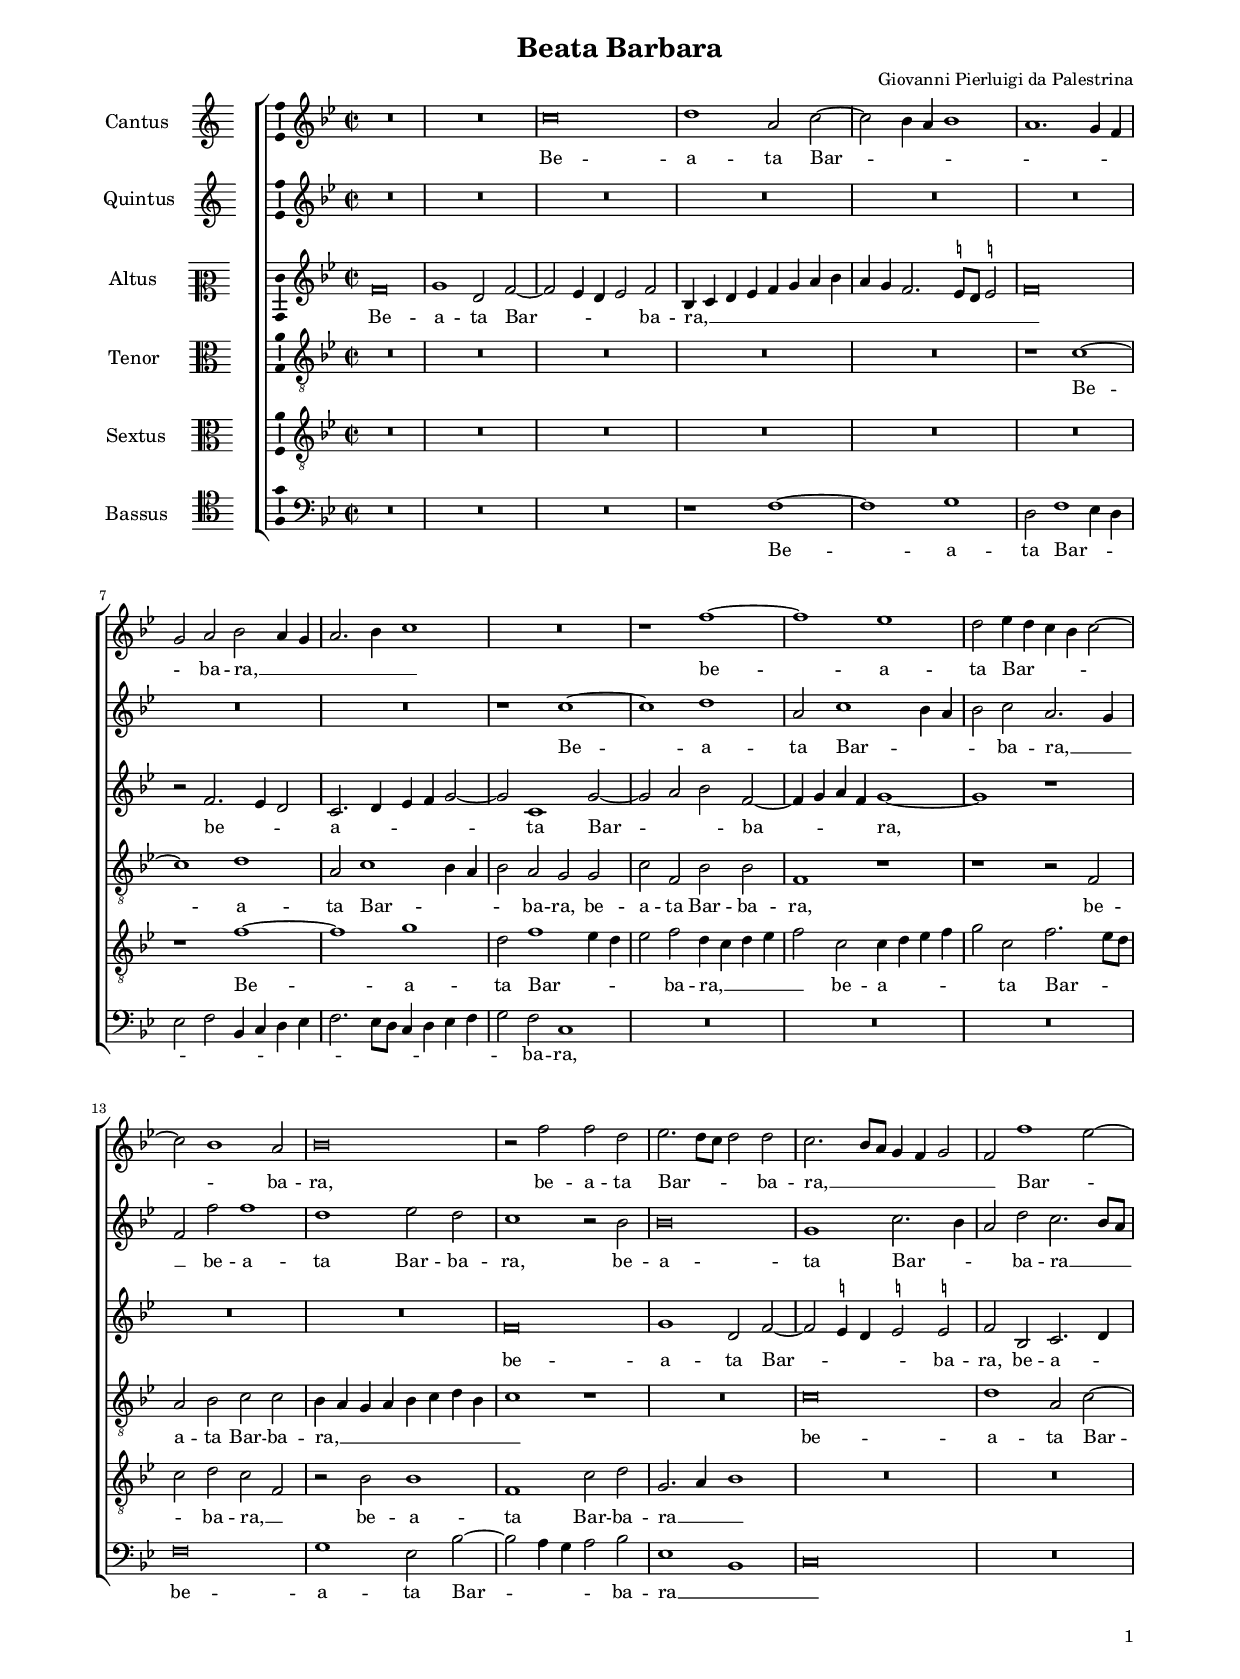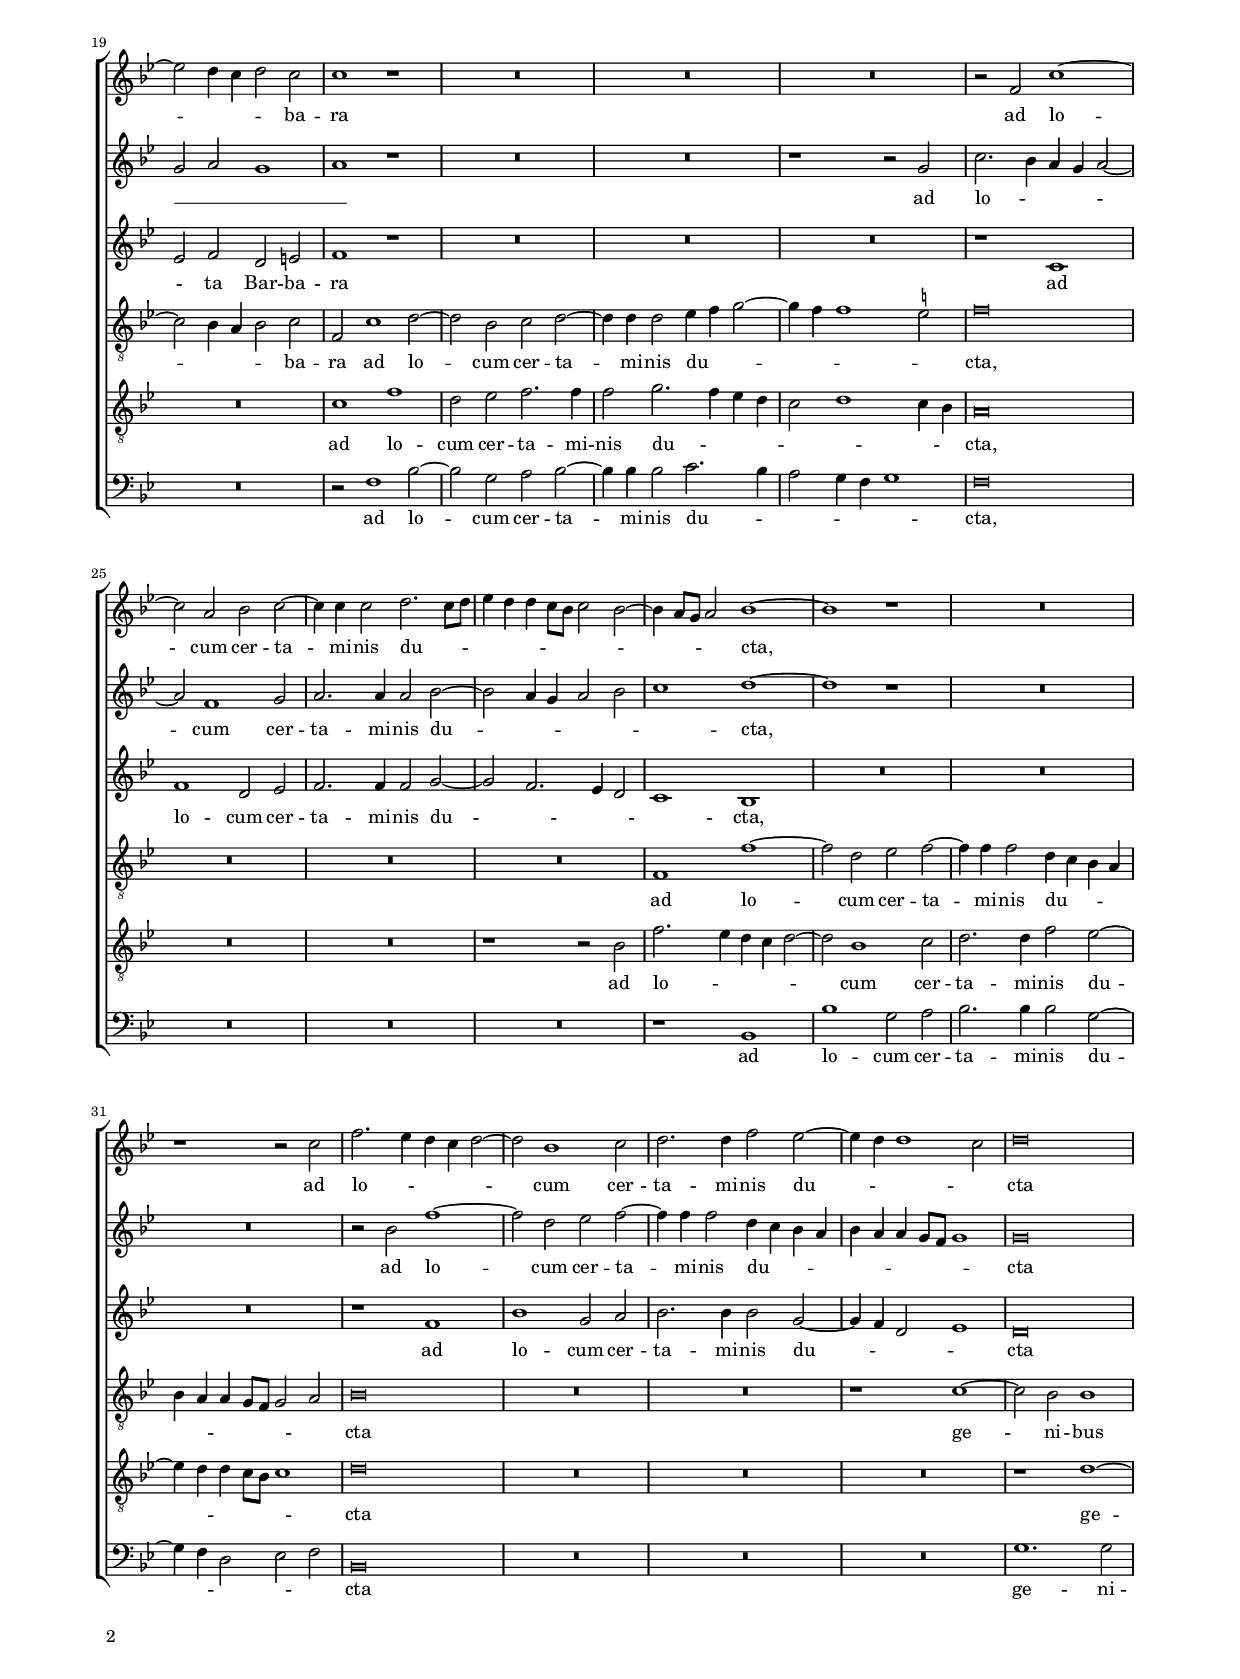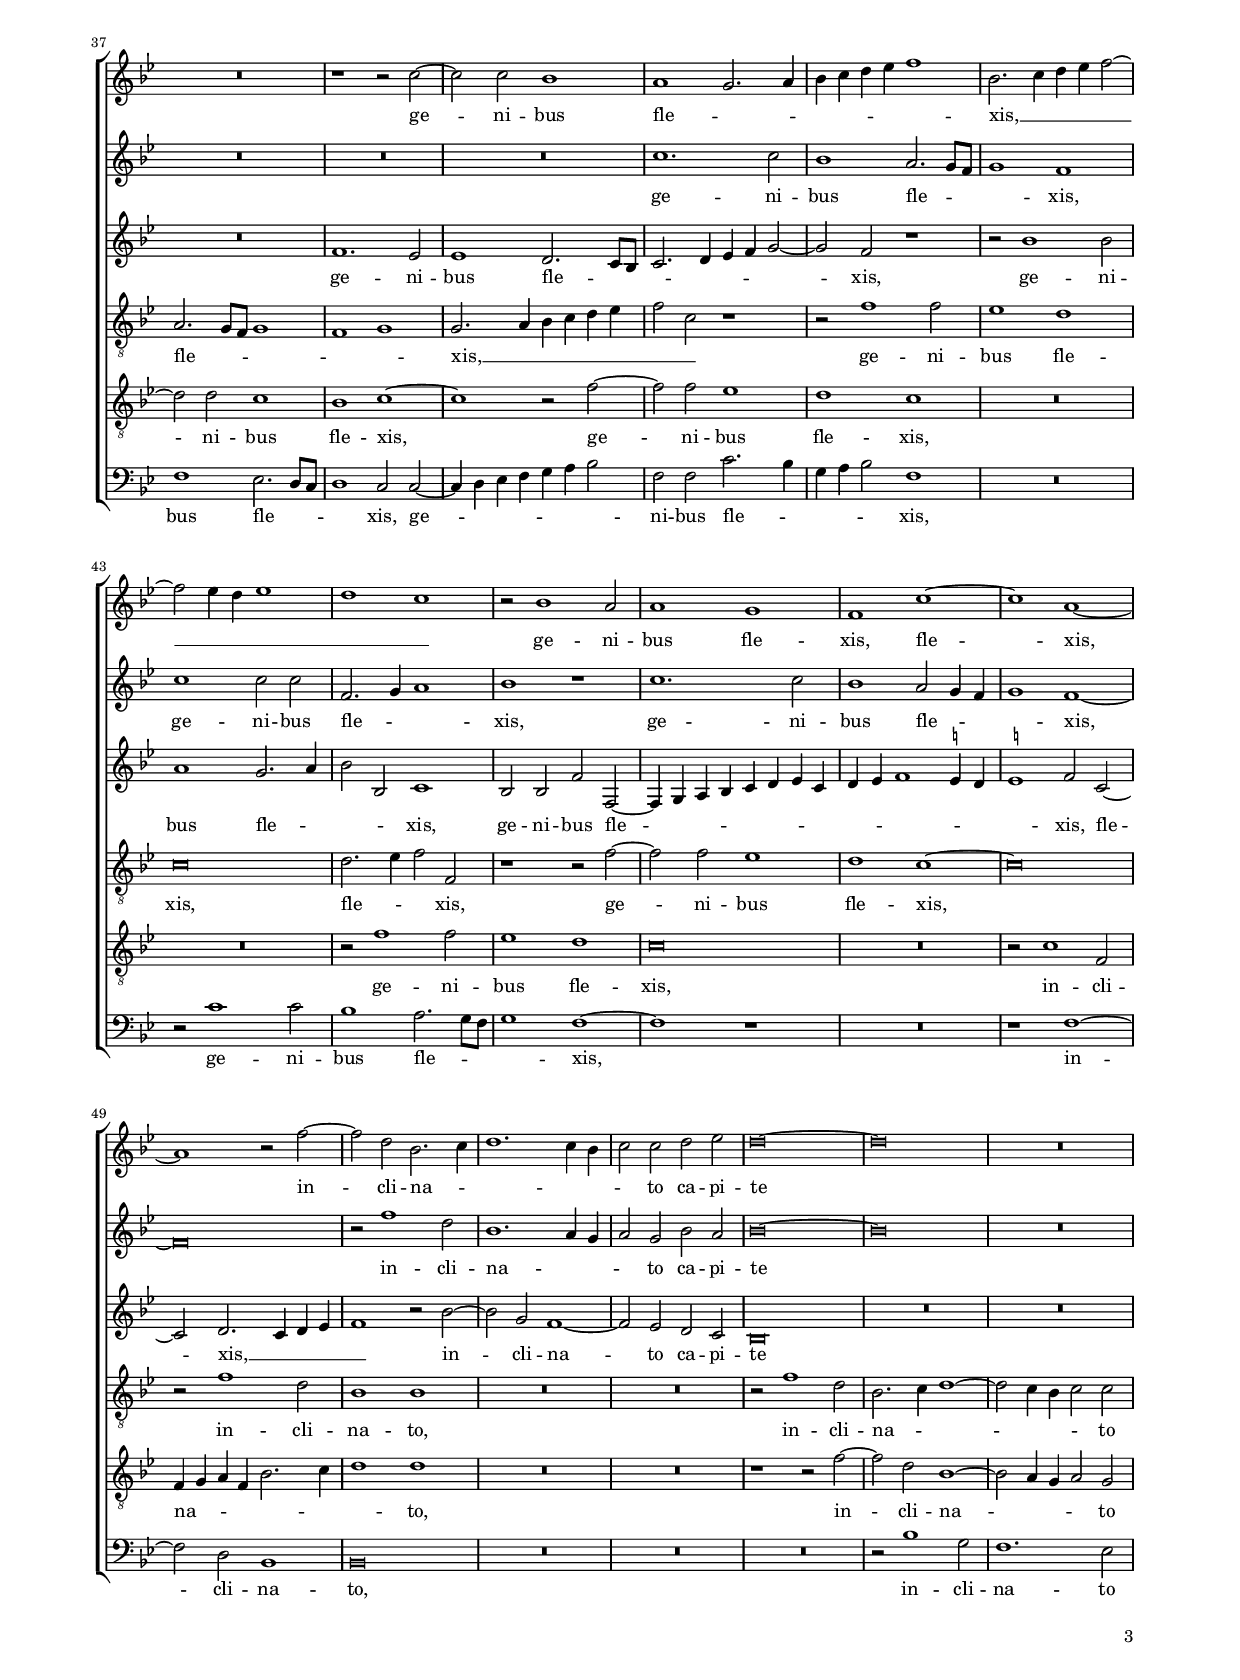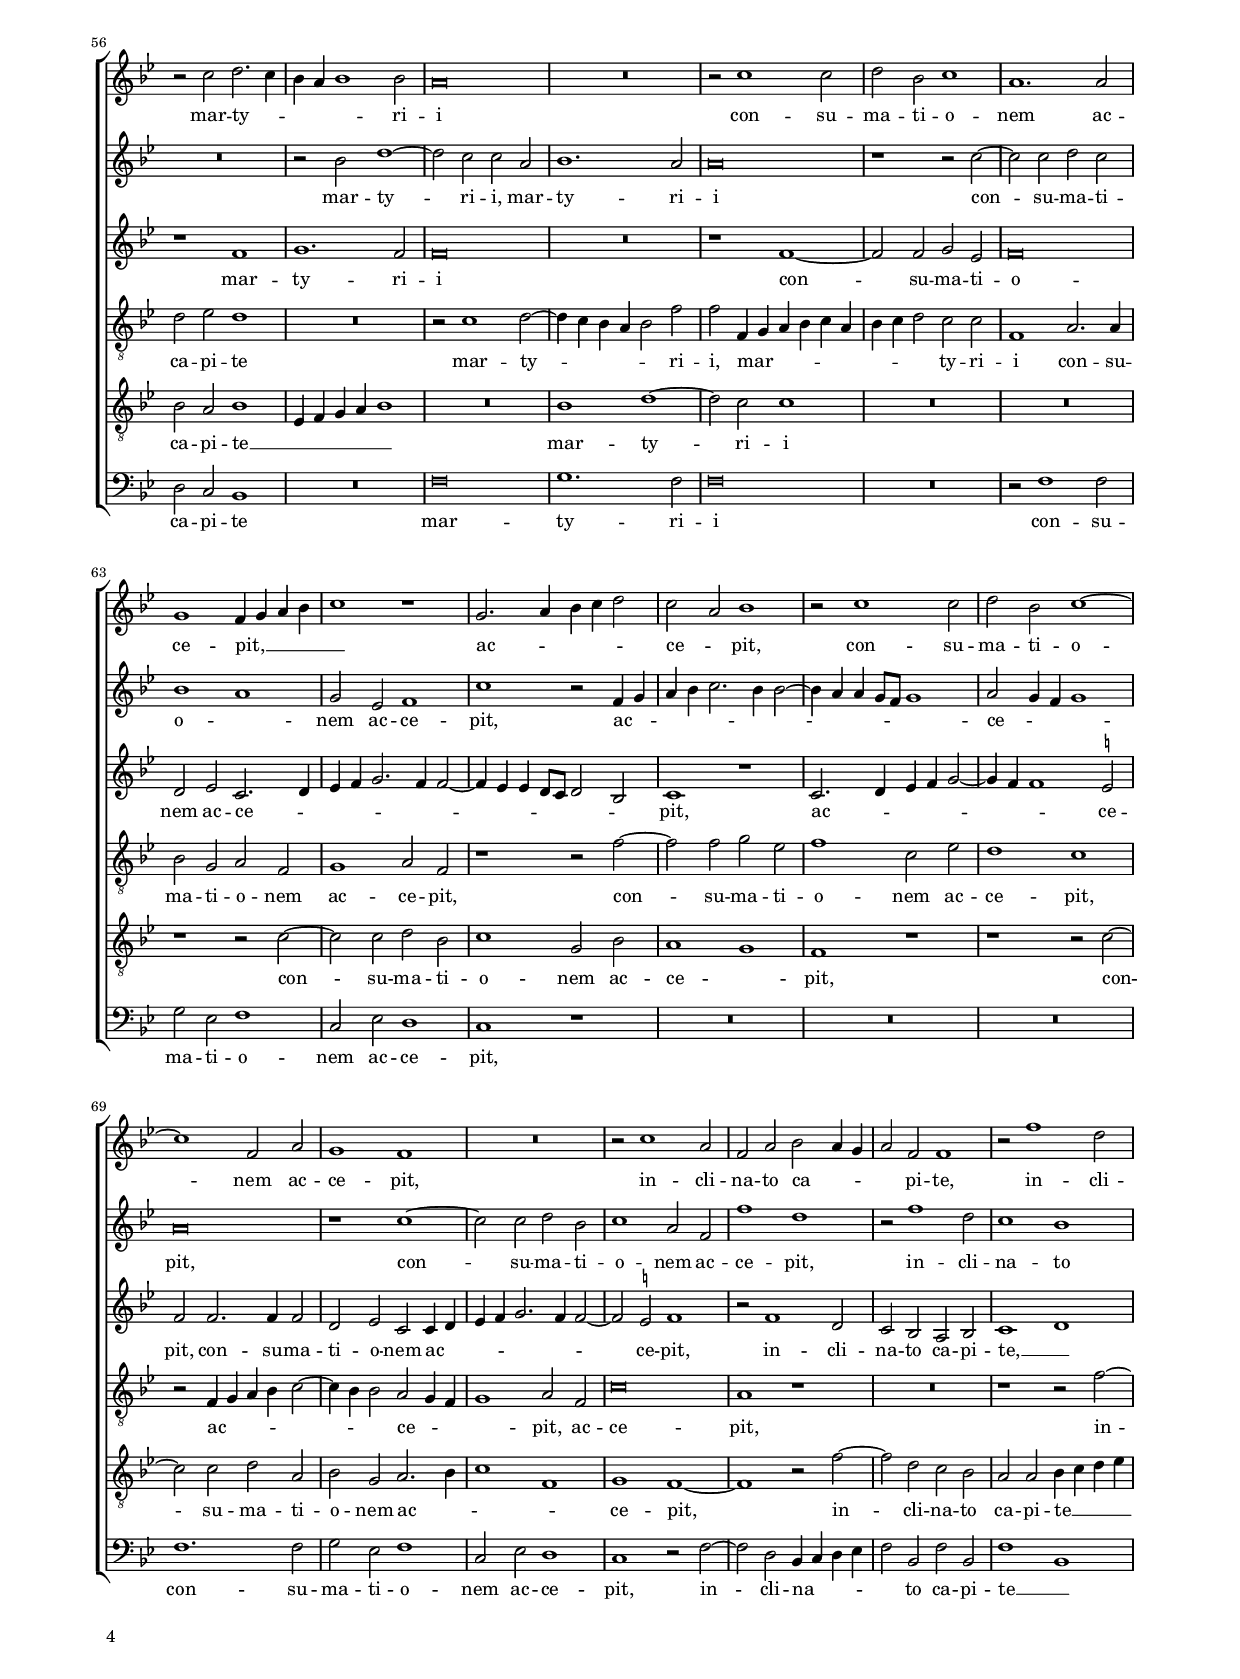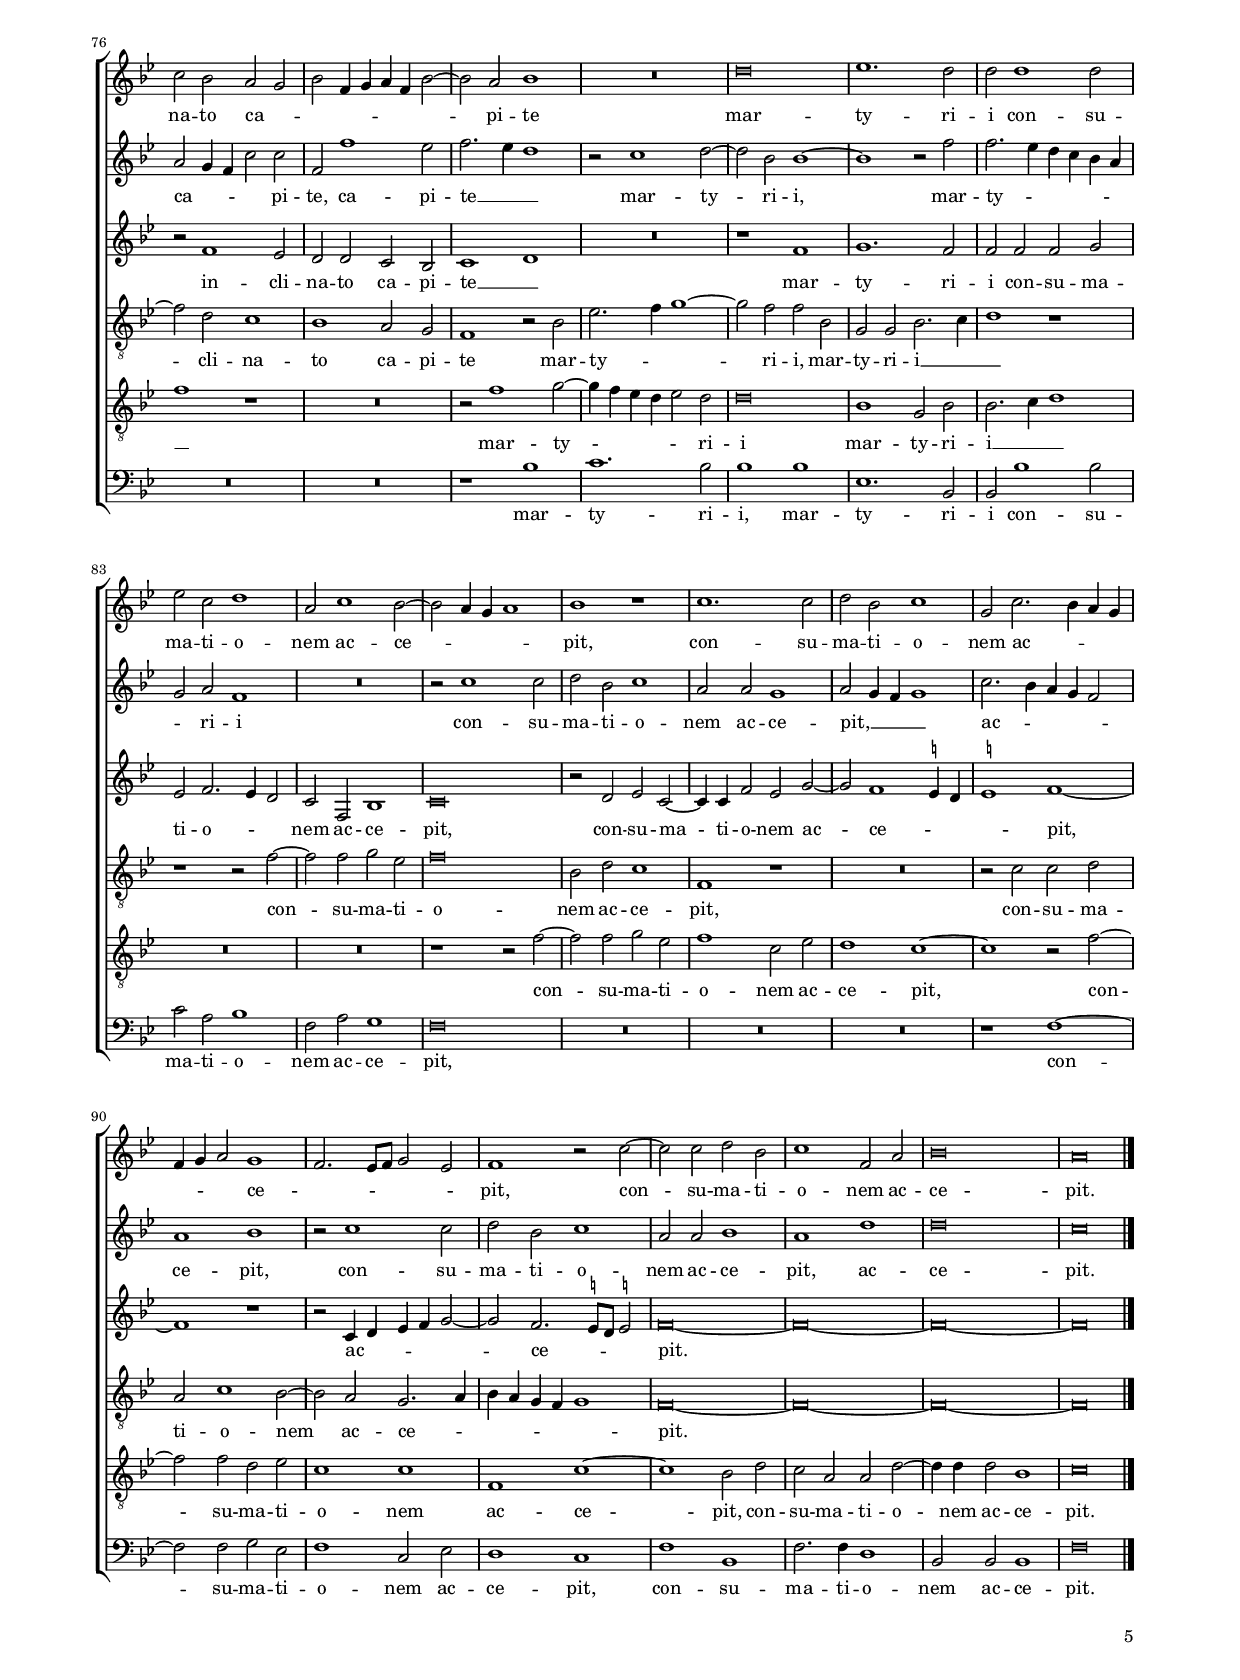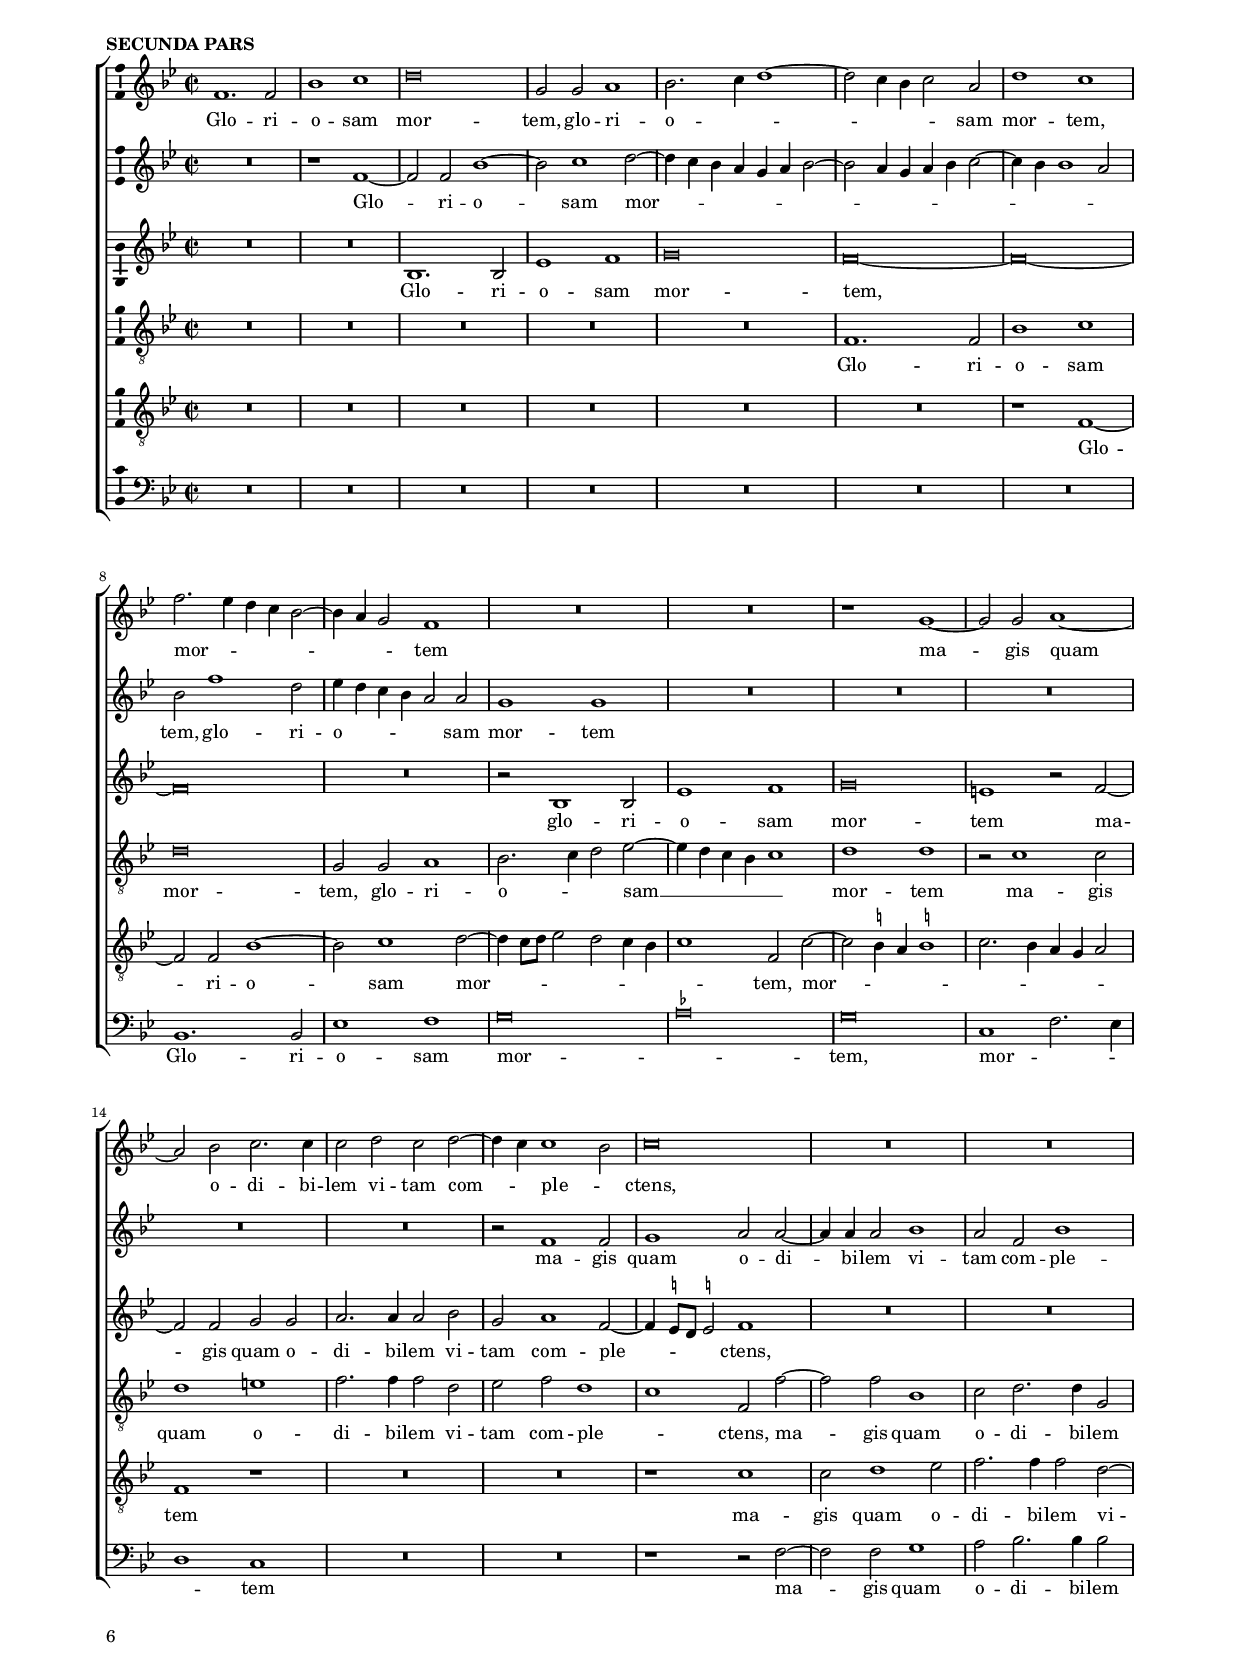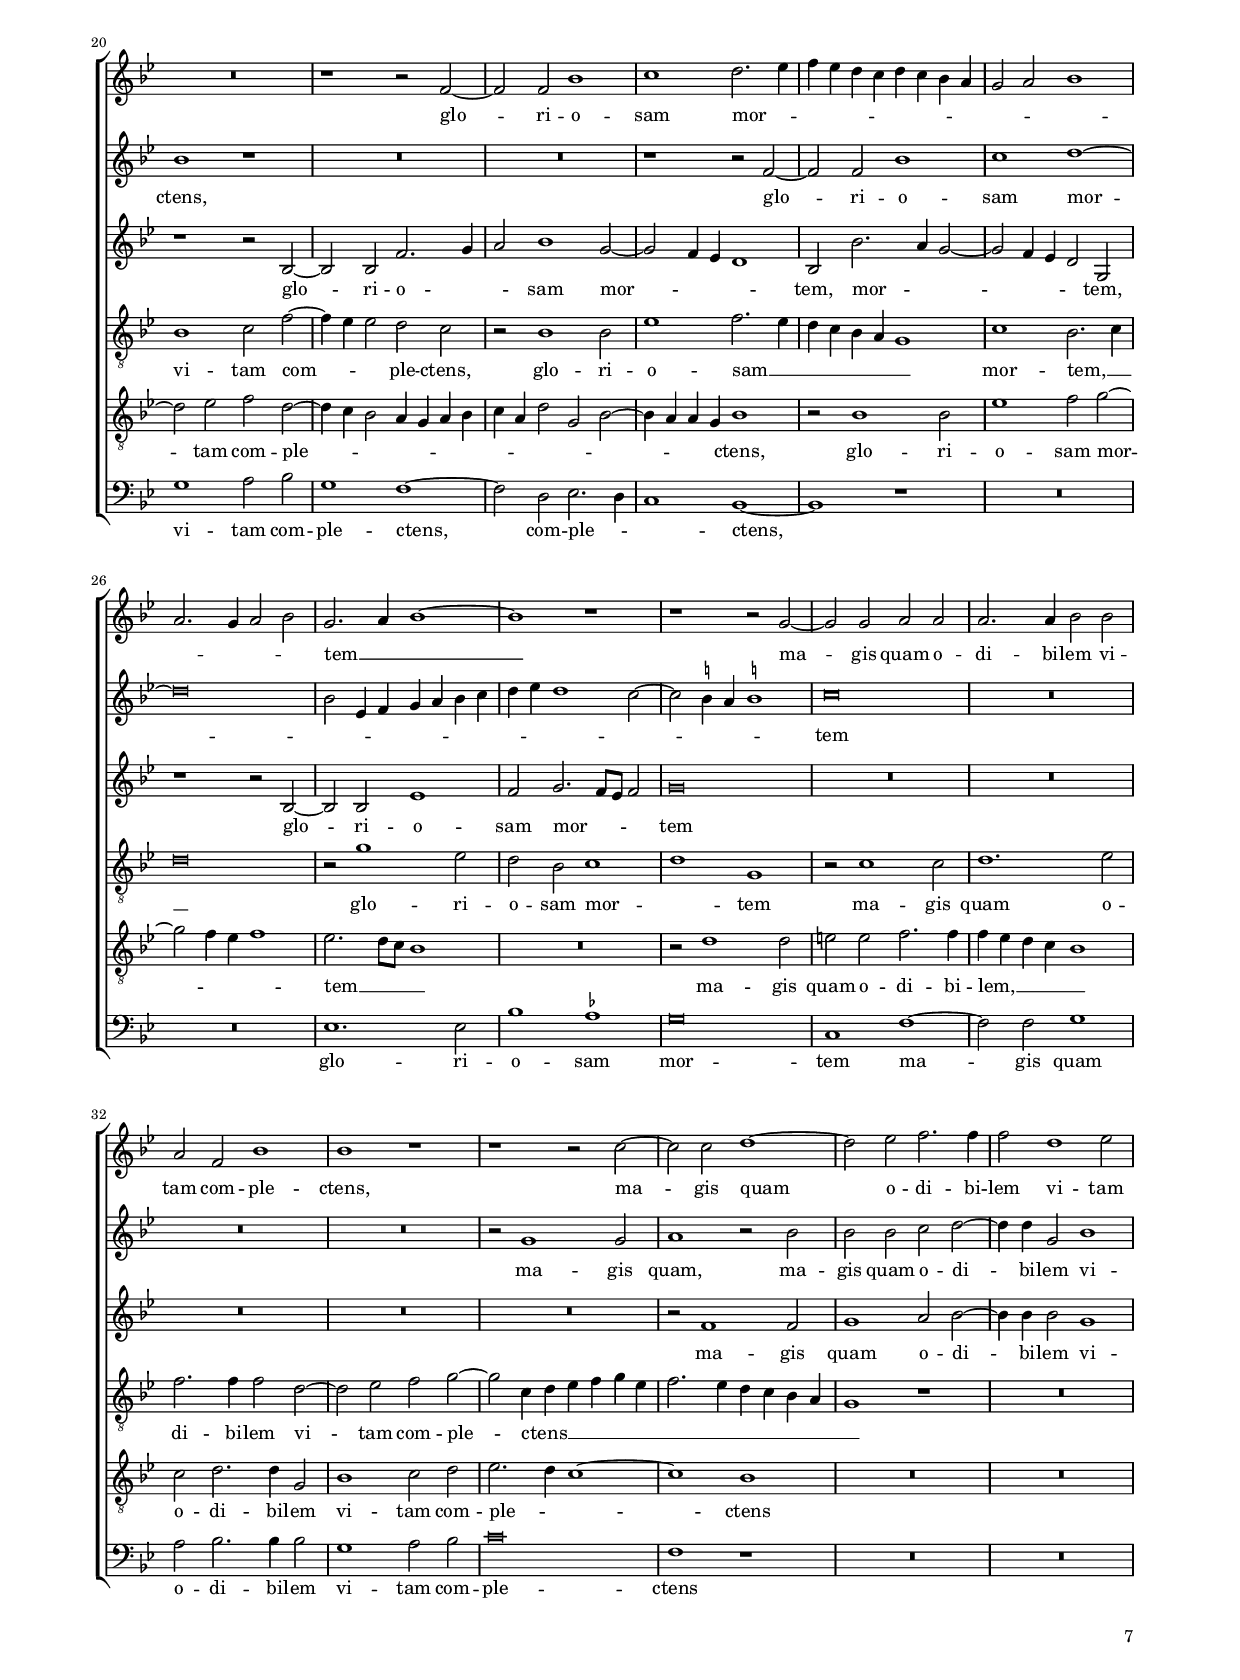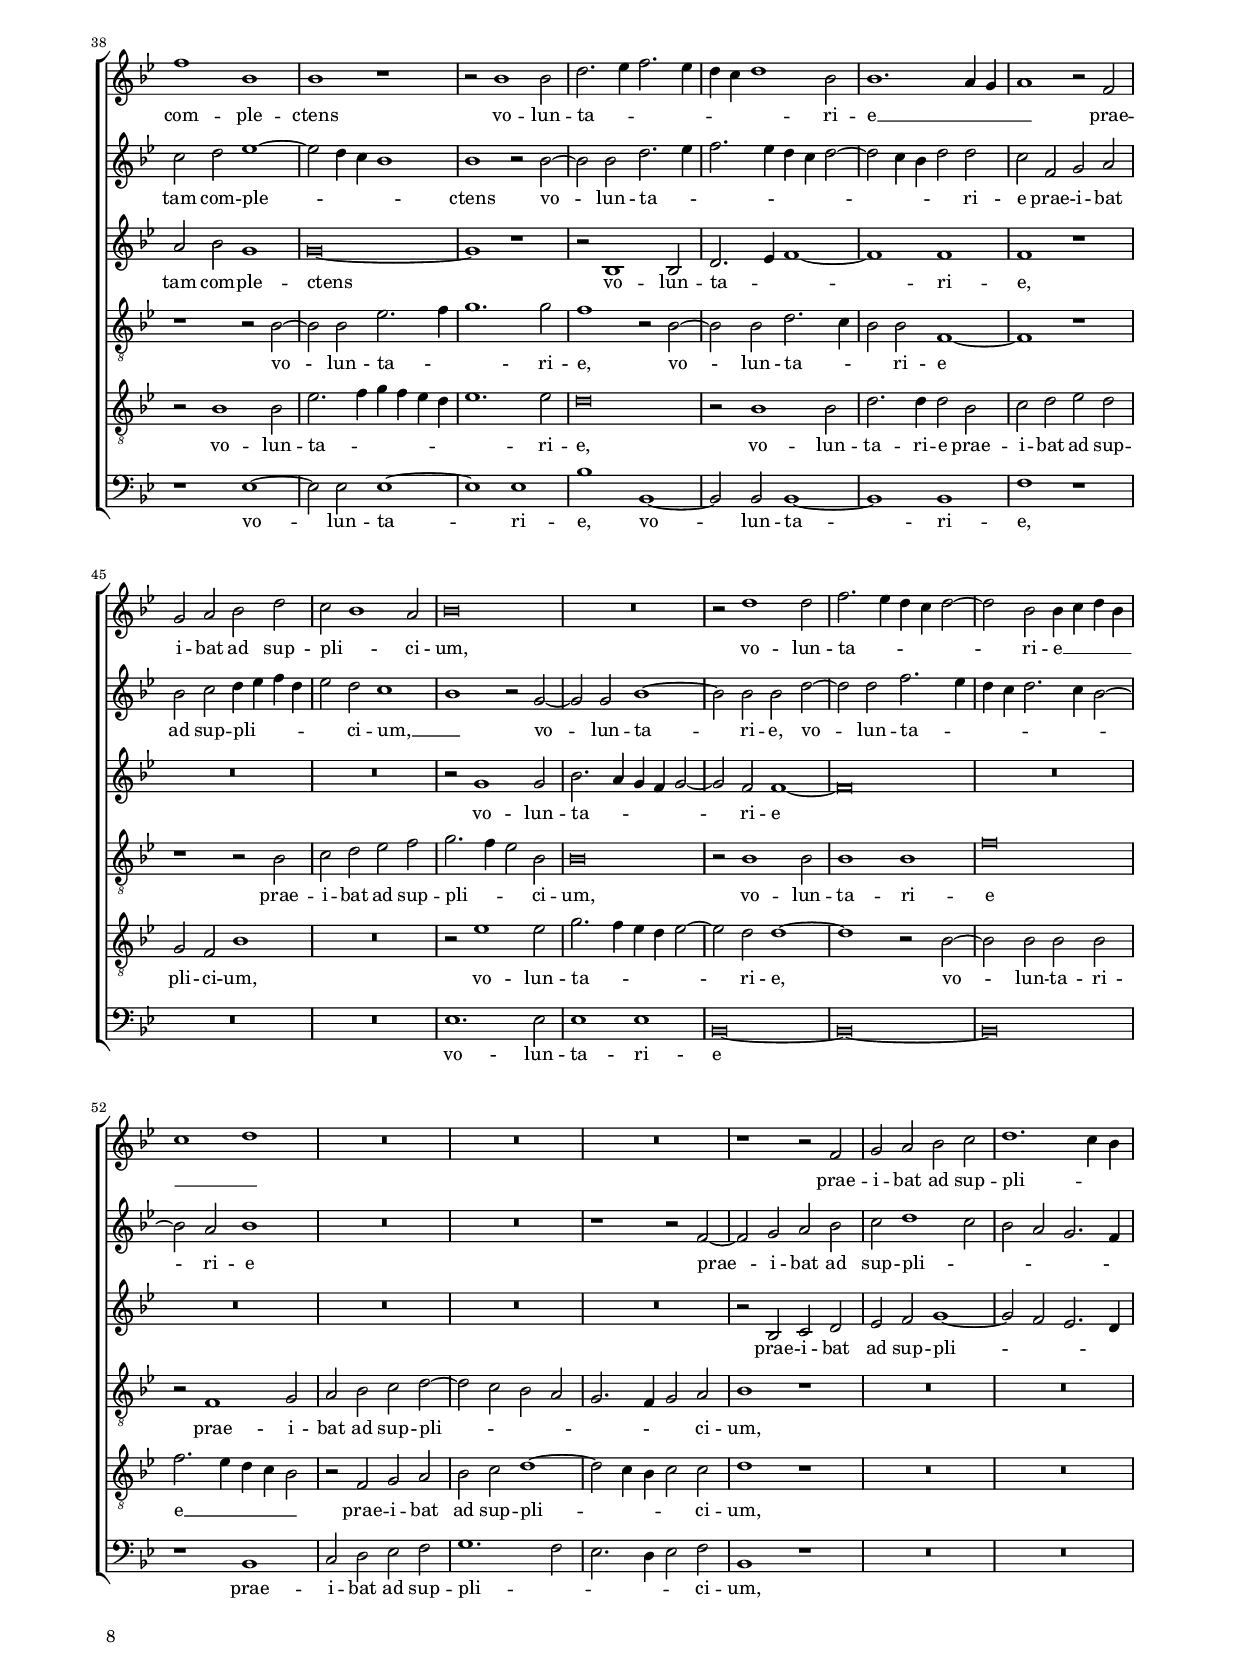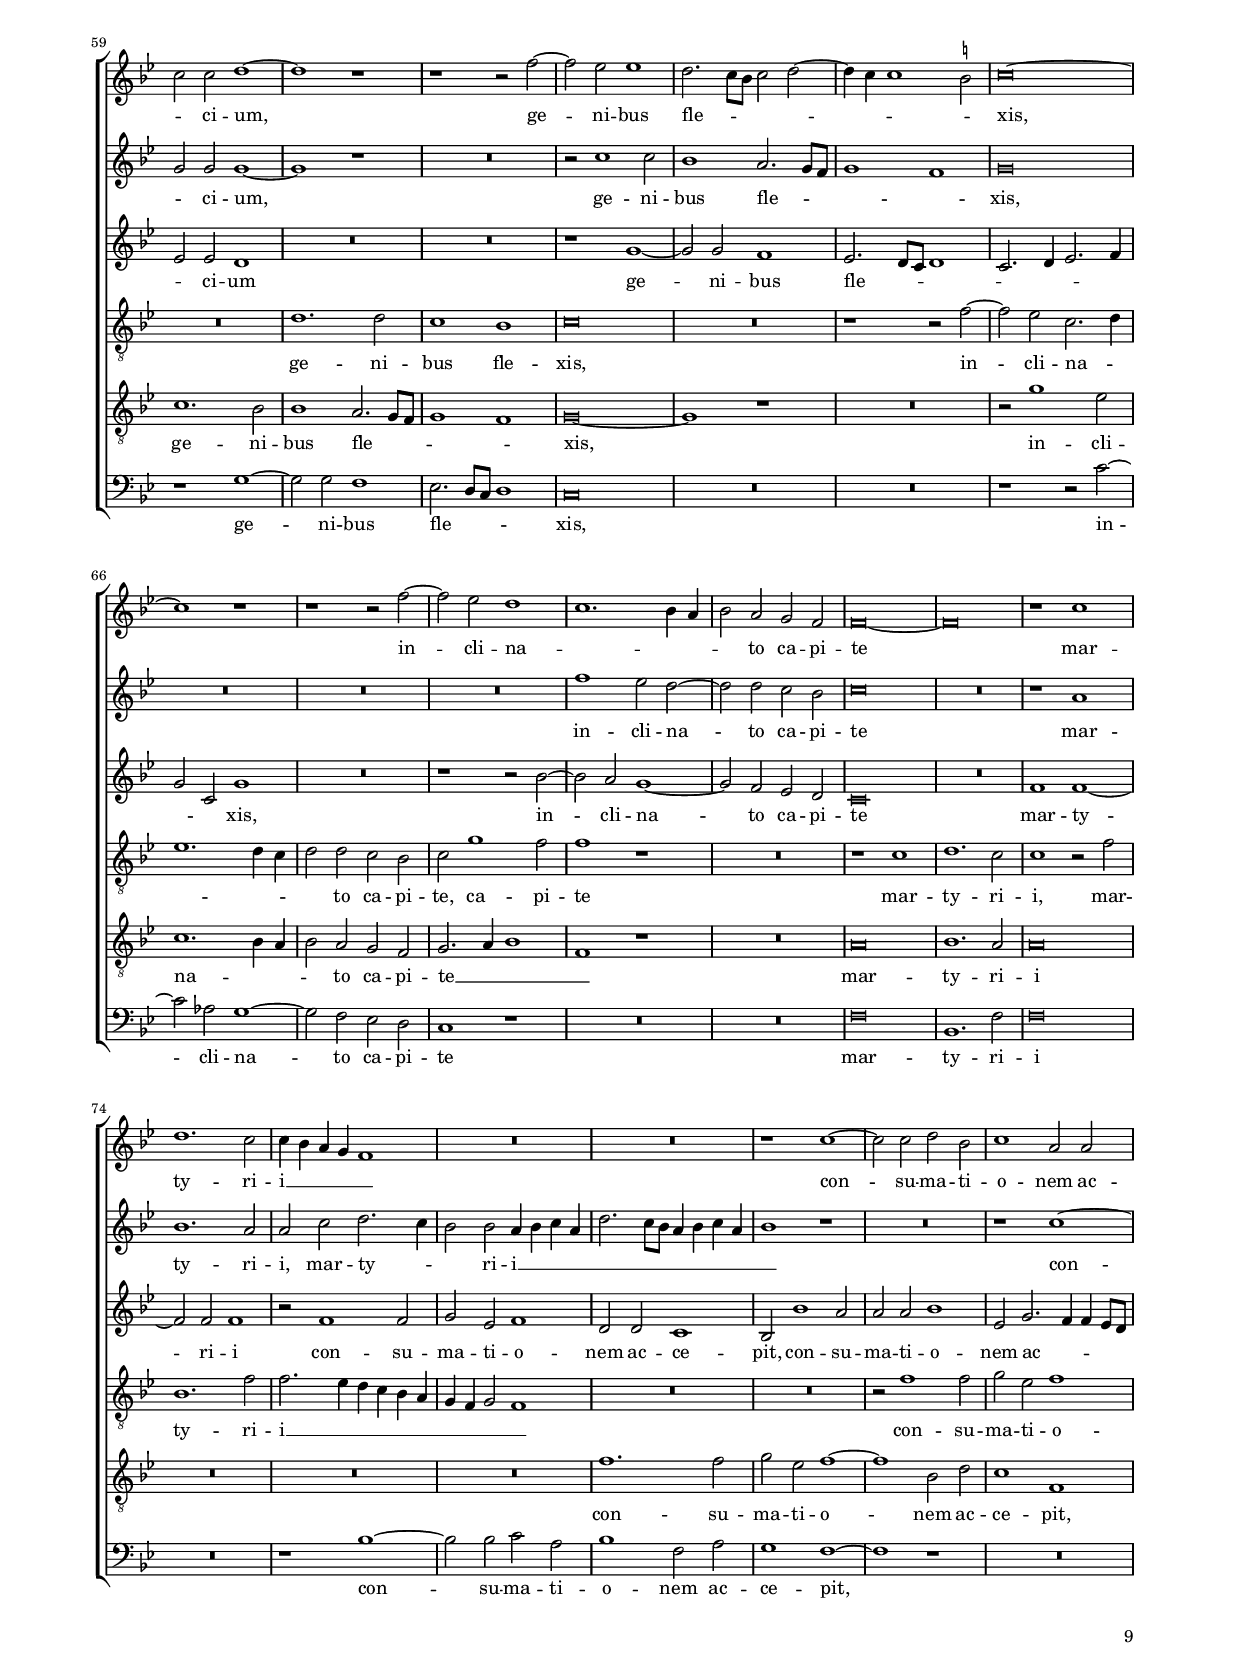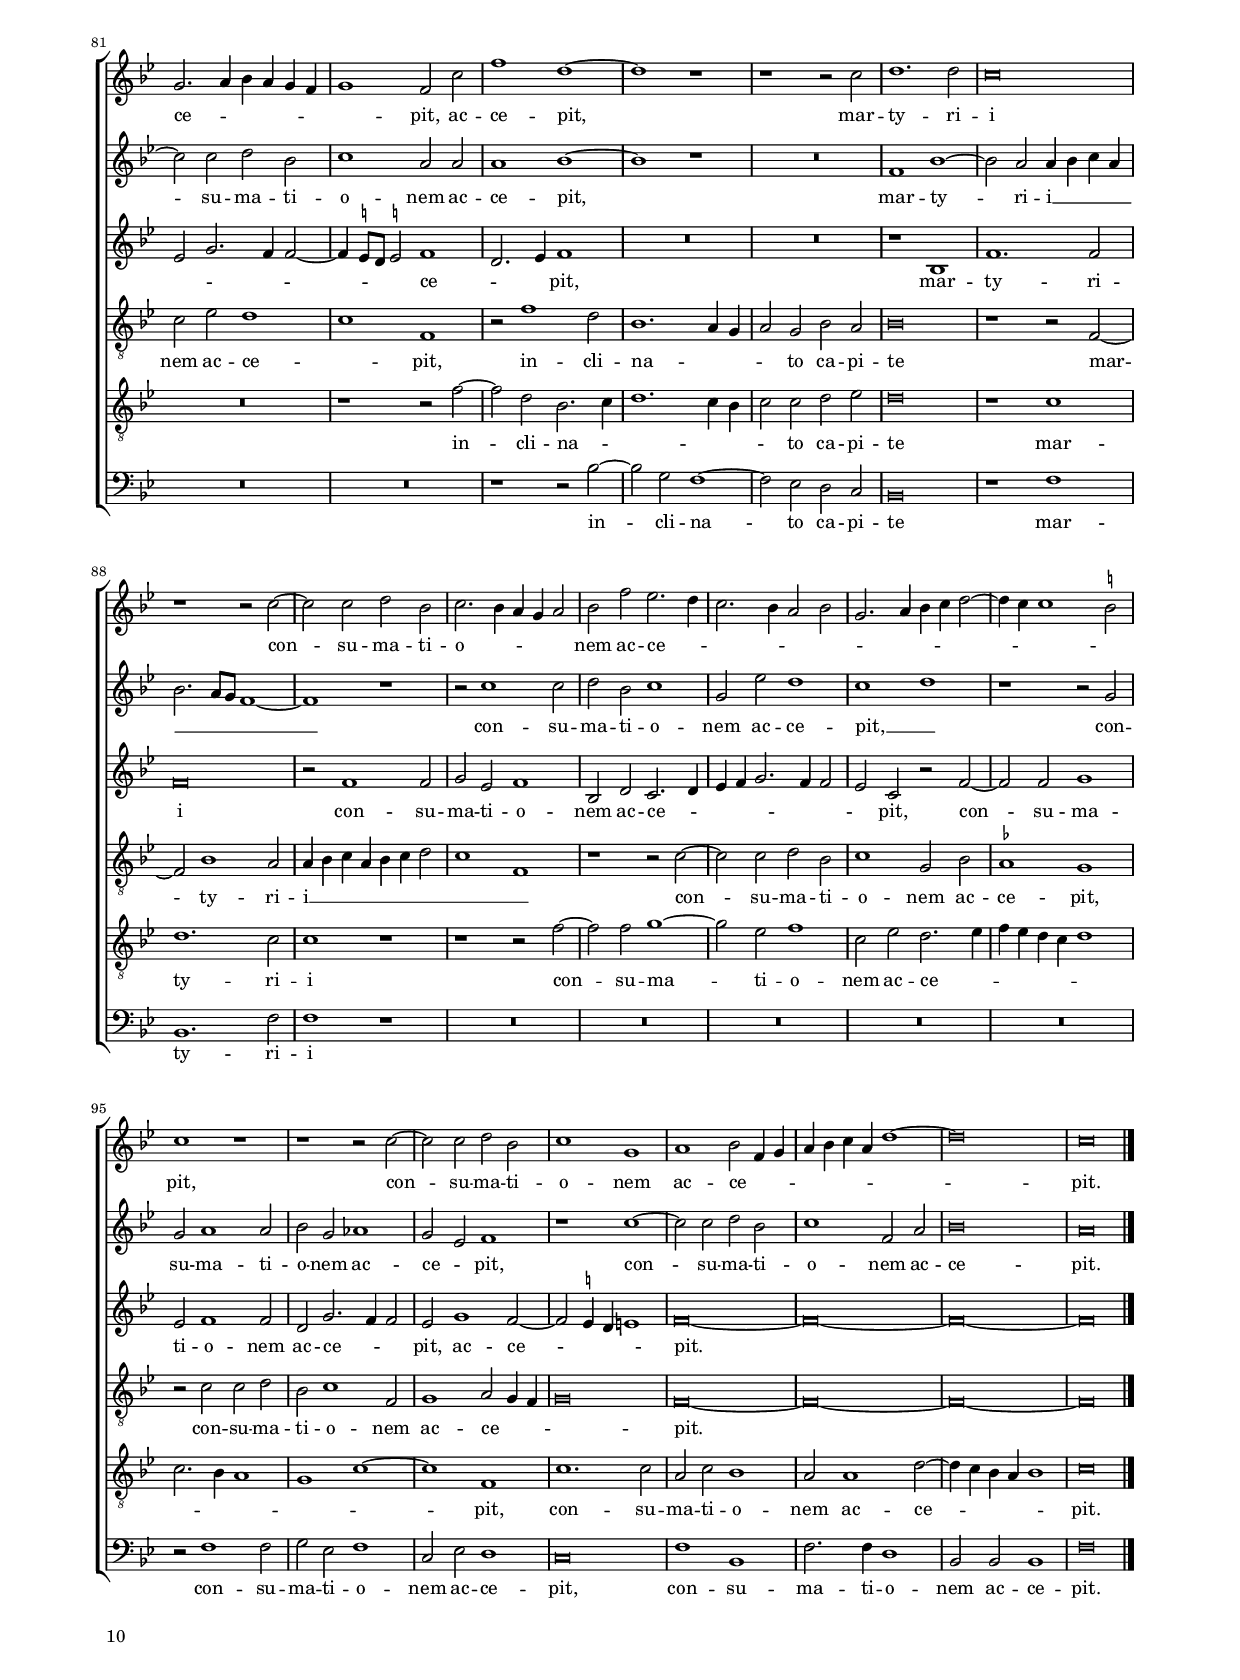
\header
{
  title="Beata Barbara"
  composer="Giovanni Pierluigi da Palestrina"
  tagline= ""
}

\version "2.20.0"
\include "deutsch.ly"
#(set-global-staff-size 15)
% #(set-default-paper-size "letter")
#(ly:set-option 'point-and-click #f)


	ficta = { \once \set suggestAccidentals = ##t }
	
	forget = #(define-music-function (music) (ly:music?) #{
		\accidentalStyle forget
		$music
		\accidentalStyle default
		#})

	m = \melisma
	me = \melismaEnd
 %	\mark \markup { \override #'(style . baroque) { \note  #"breve" #1 = \note #"breve." #1 } }


\paper
	{
	top-margin = 1.5 \cm
	bottom-margin = 0.9 \cm
	left-margin = 1.8 \cm
	right-margin = 1.8 \cm
	ragged-bottom = ##f
	ragged-last-bottom = ##t
	print-page-number = ##f
	score-system-spacing = #'((basic-distance . 16) (minimum-distance . 14) (padding . 5) (strechability . 250))
	system-system-spacing = #'((basic-distance . 16) (minimum-distance . 14) (padding . 5) (strechability . 250))
    oddFooterMarkup=\markup   \fill-line { "" \fromproperty #'page:page-number-string }
    evenFooterMarkup=\markup  \fill-line { \fromproperty #'page:page-number-string "" }
    last-bottom-spacing = #'((basic-distance . 12) (minimum-distance . 7) (padding . 4))
	systems-per-page = 3
    page-count = 10
%	min-systems-per-page = 3
	}

global = {
	\key c \major
	\time 2/2 \set Score.measureLength = #(ly:make-moment 2/1)
    \skip 1*2*96 \bar "|." \pageBreak
	}


incipitcantus = \markup { \score {
	{
	\set Staff.instrumentName = \markup { \fontsize #1 "Cantus" }
	\key c \major
	\clef violin
	s4 \bar ""
	}
	\layout  {
	raggedright = ##t
	indent = 1.8 \cm
	line-width = 2.5 \cm
	\context { \Staff \remove Time_signature_engraver }
	\override Staff.Clef.Y-extent = #'(0 . 0)
	}} \hspace #1 }


incipitsextus = \markup { \score {
	{
	\set Staff.instrumentName = \markup { \fontsize #1 "Quintus" }
	\key c \major
	\clef violin
	s4 \bar ""
	}
	\layout  {
	raggedright = ##t
	indent = 1.8 \cm
	line-width = 2.5 \cm
	\context { \Staff \remove Time_signature_engraver }
	\override Staff.Clef.Y-extent = #'(0 . 0)
	}} \hspace #1 }
      
      
incipitaltus = \markup { \score {
	{
	\set Staff.instrumentName = \markup { \fontsize #1 "Altus" }
	\key c \major
	\clef mezzosoprano
	s4 \bar ""
	}
	\layout  {
	raggedright = ##t
	indent = 1.8 \cm
	line-width = 2.5 \cm
	\context { \Staff \remove Time_signature_engraver }
	\override Staff.Clef.Y-extent = #'(0 . 0)
	}} \hspace #1 }


incipittenor = \markup { \score {
	{
	\set Staff.instrumentName = \markup { \fontsize #1 "Tenor" }
	\key c \major
	\clef alto
	s4 \bar ""
	}
	\layout  {
	raggedright = ##t
	indent = 1.8 \cm
	line-width = 2.5 \cm
	\context { \Staff \remove Time_signature_engraver }
	\override Staff.Clef.Y-extent = #'(0 . 0)
	}} \hspace #1 }
      
      
incipitquintus = \markup { \score {
	{
	\set Staff.instrumentName = \markup { \fontsize #1 "Sextus" }
	\key c \major
	\clef alto
	s4 \bar ""
	}
	\layout  {
	raggedright = ##t
	indent = 1.8 \cm
	line-width = 2.5 \cm
	\context { \Staff \remove Time_signature_engraver }
	\override Staff.Clef.Y-extent = #'(0 . 0)
	}} \hspace #1 }
      
      
incipitbassus = \markup { \score {
	{
	\set Staff.instrumentName = \markup { \fontsize #1 "Bassus" }
	\key c \major
	\clef tenor
	s4 \bar ""
	}
	\layout  {
	raggedright = ##t
	indent = 1.8 \cm
	line-width = 2.5 \cm
	\context { \Staff \remove Time_signature_engraver }
	\override Staff.Clef.Y-extent = #'(0 . 0)
	}} \hspace #1 }


cantus =  \relative c''
	{
	R\breve
	R\breve
	d\breve
	e1 h2 d~
%5
	d2 c4 h c1 |
	h1. a4 g
	a2 h c h4 a
	h2. c4 d1
	R\breve
%10
	r1 g~ |
	g1 f
	e2 f4 e d c d2~
	d2 c1 h2
	c\breve
%15
	r2 g' g e |
	f2. e8 d e2 e
	d2. c8 h a4 g a2
	g2 g'1 f2~
	f2 e4 d e2 d
%20
	d1 r |
	R\breve
	R\breve
	R\breve
	r2 g, d'1~
%25
	d2 h c d~ |
	d4 d d2 e2. d8 e
	f4 e e d8 c d2 c~
	c4 h8 a h2 c1~
	c1 r
%30
	R\breve |
	r1 r2 d
	g2. f4 e d e2~
	e2 c1 d2
	e2. e4 g2 f~
%35
	f4 e e1 d2 |
	e\breve
	R\breve
	r1 r2 d~
	d2 d c1
%40
	h1 a2. h4 |
	c4 d e f g1
	c,2. d4 e f g2~
	g2 f4 e f1
	e1 d
%45
	r2 c1 h2 |
	h1 a
	g1 d'~
	d1 h~
	h1 r2 g'~
%50
	g2 e c2. d4 |
	e1. d4 c
	d2 d e f
	e\breve~
	e\breve
%55
	R\breve |
	r2 d e2. d4
	c4 h c1 c2
	h\breve
	R\breve
%60
	r2 d1 d2 |
	e2 c d1
	h1. h2
	a1 g4 a h c
	d1 r
%65
	a2. h4 c d e2 |
	d2 h c1
	r2 d1 d2
	e2 c d1~
	d1 g,2 h 
%70
	a1 g |
	R\breve
	r2 d'1 h2
	g2 h c h4 a
	h2 g g1
%75
	r2 g'1 e2 |
	d2 c h a
	c2 g4 a h g c2~
	c2 h c1
	R\breve
%80
	e\breve |
	f1. e2
	e2 e1 e2
	f2 d e1
	h2 d1 c2~
%85
	c2 h4 a h1 |
	c1 r
	d1. d2
	e2 c d1
	a2 d2. c4 h a
%90
	g4 a h2 a1 |
	g2. f8 g a2 f
	g1 r2 d'~
	d2 d e c
	d1 g,2 h
%95
	c\breve
	h\breve |
	}


sextus = \relative c''
	{
	R\breve
	R\breve
	R\breve
	R\breve
%5
	R\breve |
	R\breve
	R\breve
	R\breve
	r1 d~
%10
	d1 e |
	h2 d1 c4 h
	c2 d h2. a4
	g2 g' g1
	e1 f2 e
%15
	d1 r2 c |
	c\breve
	a1 d2. c4
	h2 e d2. c8 h
	a2 h a1
%20
	h1 r |
	R\breve
	R\breve
	r1 r2 a
	d2. c4 h a h2~
%25
	h2 g1 a2 |
	h2. h4 h2 c~
	c2 h4 a h2 c
	d1 e~
	e1 r
%30
	R\breve |
	R\breve
	r2 c g'1~
	g2 e f g~
	g4 g g2 e4 d c h
%35
	c4 h h a8 g a1 |
	a\breve
	R\breve
	R\breve
	R\breve
%40
	d1. d2 |
	c1 h2. a8 g
	a1 g
	d'1 d2 d
	g,2. a4 h1
%45
	c1 r |
	d1. d2
	c1 h2 a4 g
	a1 g~
	g\breve
%50
	r2 g'1 e2 |
	c1. h4 a
	h2 a c h
	c\breve~
	c\breve
%55
	R\breve |
	R\breve
	r2 c e1~
	e2 d d h
	c1. h2
%60
	h\breve |
	r1 r2 d~
	d2 d e d
	c1 h
	a2 f g1
%65
	d'1 r2 g,4 a |
	h4 c d2. c4 c2~
	c4 h h a8 g a1
	h2 a4 g a1
	h\breve
%70
	r1 d~ |
	d2 d e c
	d1 h2 g
	g'1 e
	r2 g1 e2
%75
	d1 c |
	h2 a4 g d'2 d
	g, g'1 f2
	g2. f4 e1
	r2 d1 e2~
%80
	e2 c c1~ |
	c1 r2 g'
	g2. f4 e d c h
	a2 h g1
	R\breve
%85
	r2 d'1 d2 |
	e2 c d1
	h2 h a1
	h2 a4 g a1
	d2. c4 h a g2
%90
	h1 c |
	r2 d1 d2
	e2 c d1
	h2 h c1
	h1 e
%95
	e\breve |
	d\breve |
	}


altus =  \relative c'
    {
	g'\breve
	a1 e2 g~
	g2 f4 e f2 g
	c,4 d e f g a h c
%5
	h4 a g2. \ficta fis8 e \ficta fis!2 |
	g\breve
	r2 g2. f4 e2
	d2. e4 f g a2~
	a2 d,1 a'2~
%10
	a2 h c g~ |
	g4 a h g a1~
	a1 r
	R\breve
	R\breve
%15
	g\breve |
	a1 e2 g~
	g2 \ficta fis4 e \ficta fis!2 \ficta fis!
	g2 c, d2. e4
	f2 g e fis
%20
	g1 r |
	R\breve
	R\breve
	R\breve
	r1 d
%25
	g1 e2 f |
	g2. g4 g2 a~
	a2 g2. f4 e2
	d1 c
	R\breve
%30
	R\breve |
	R\breve
	r1 g'
	c1 a2 h
	c2. c4 c2 a~
%35
	a4 g e2 f1 |
	e\breve
	R\breve
	g1. f2
	f1 e2. d8 c
%40
	d2. e4 f g a2~ |
	a2 g r1
	r2 c1 c2
	h1 a2. h4
	c2 c, d1
%45
	c2 c g' g,~ |
	g4 a h c d e f d
	e4 f g1 \ficta fis4 e
	\ficta fis1 g2 d~
	d2 e2. d4 e f
%50
	g1 r2 c~ |
	c2 a g1~
	g2 f e d
	c\breve
	R\breve
%55
	R\breve |
	r1 g'
	a1. g2
	g\breve
	R\breve
%60
	r1 g~ |
	g2 g a f
	g\breve
	e2 f d2. e4
	f4 g a2. g4 g2~
%65
	g4 f f e8 d e2 c |
	d1 r
	d2. e4 f g a2~
	a4 g g1 \ficta fis2
	g2 g2. g4 g2
%70
	e2 f d d4 e |
	f4 g a2. g4 g2~
	g2 \ficta fis g1
	r2 g1 e2
	d2 c h c
%75
	d1 e |
	r2 g1 f2
	e2 e d c
	d1 e
	R\breve
%80
	r1 g |
	a1. g2
	g2 g g a
	f2 g2. f4 e2
	d2 g, c1
%85
	d\breve |
	r2 e f d~
	d4 d g2 f a~
	a2 g1 \ficta fis4 e
	\ficta fis1 g~
%90
	g1 r |
	r2 d4 e f g a2~
	a2 g2. \ficta fis8 e \ficta fis!2
	g\breve~
	g\breve~
%95
	g\breve~
	g\breve |
	}


tenor =  \relative c'
	{
	R\breve
	R\breve
	R\breve
	R\breve
%5
	R\breve |
	r1 d~
	d1 e
	h2 d1 c4 h
	c2 h a a
%10
	d2 g, c c |
	g1 r
	r1 r2 g
	h2 c d d
	c4 h a h c d e c
%15
	d1 r |
	R\breve
	d\breve
	e1 h2 d~
	d2 c4 h c2 d
%20
	g,2 d'1 e2~ |
	e2 c d e~
	e4 e e2 f4 g a2~
	a4 g g1 \ficta fis2
	g\breve
%25
	R\breve |
	R\breve
	R\breve
	g,1 g'~
	g2 e f g~
%30
	g4 g g2 e4 d c h |
	c4 h h a8 g a2 h
	c\breve
	R\breve
	R\breve
%35
	r1 d~ |
	d2 c c1
	h2. a8 g a1
	g1 a
	a2. h4 c d e f
%40
	g2 d r1 |
	r2 g1 g2
	f1 e
	d\breve
	e2. f4 g2 g,
%45
	r1 r2 g'~ |
	g2 g f1
	e1 d~
	d\breve
	r2 g1 e2
%50
	c1 c |
	R\breve
	R\breve
	r2 g'1 e2
	c2. d4 e1~
%55
	e2 d4 c d2 d |
	e2 f e1
	R\breve
	r2 d1 e2~
	e4 d c h c2 g'
%60
	g2 g,4 a h c d h |
	c4 d e2 d d
	g,1 h2. h4
	c2 a h g
	a1 h2 g
%65
	r1 r2 g'~ |
	g2 g a f
	g1 d2 f
	e1 d
	r2 g,4 a h c d2~
%70
	d4 c c2 h a4 g |
	a1 h2 g
	d'\breve
	h1 r
	R\breve
%75
	r1 r2 g'~ |
	g2 e d1
	c1 h2 a
	g1 r2 c
	f2. g4 a1~
%80
	a2 g g c, |
	a2 a c2. d4
	e1 r
	r1 r2 g~
	g2 g a f
%85
	g\breve |
	c,2 e d1
	g,1 r
	R\breve
	r2 d' d e
%90
	h2 d1 c2~ |
	c2 h a2. h4
	c4 h a g a1
	g\breve~
	g\breve~
%95
	g\breve~
	g\breve |
	}


quintus  =  \relative c'
	{
	R\breve
	R\breve
	R\breve
	R\breve
%5
	R\breve |
	R\breve
	r1 g'~
	g1 a
	e2 g1 f4 e
%10
	f2 g e4 d e f |
	g2 d d4 e f g
	a2 d, g2. f8 e
	d2 e d g,
	r2 c c1
%15
	g1 d'2 e |
	a,2. h4 c1
	R\breve
	R\breve
	R\breve
%20
	d1 g |
	e2 f g2. g4
	g2 a2. g4 f e
	d2 e1 d4 c
	h\breve
%25
	R\breve |
	R\breve
	r1 r2 c
	g'2. f4 e d e2~
	e2 c1 d2
%30
	e2. e4 g2 f~ |
	f4 e e d8 c d1
	e\breve
	R\breve
	R\breve
%35
	R\breve |
	r1 e~
	e2 e d1
	c1 d~
	d1 r2 g~
%40
	g2 g f1 |
	e1 d
	R\breve
	R\breve
	r2 g1 g2
%45
	f1 e |
	d\breve
	R\breve
	r2 d1 g,2
	g4 a h g c2. d4
%50
	e1 e |
	R\breve
	R\breve
	r1 r2 g~
	g2 e c1~
%55
	c2 h4 a h2 a |
	c2 h c1
	f,4 g a h c1
	R\breve
	c1 e~
%60
	e2 d d1 |
	R\breve
	R\breve
	r1 r2 d~
	d2 d e c
%65
	d1 a2 c |
	h1 a
	g1 r
	r1 r2 d'~
	d2 d e h
%70
	c2 a h2. c4 |
	d1 g,
	a1 g~
	g1 r2 g'~
	g2 e d c
%75
	h2 h c4 d e f |
	g1 r
	R\breve
	r2 g1 a2~
	a4 g f e f2 e
%80
	e\breve |
	c1 a2 c
	c2. d4 e1
	R\breve
	R\breve
%85
	r1 r2 g~ |
	g2 g a f
	g1 d2 f
	e1 d~
	d1 r2 g~
%90
	g2 g e f |
	d1 d
	g,1 d'~
	d1 c2 e
	d2 h h e~
%95
	e4 e e2 c1 |
	d\breve |
	}


bassus  =  \relative c
	{
	R\breve
	R\breve
	R\breve
	r1 g'~
%5
	g1 a |
	e2 g1 f4 e
	f2 g c,4 d e f
	g2. f8 e d4 e f g
	a2 g d1
%10
	R\breve |
	R\breve
	R\breve
	g\breve
	a1 f2 c'~
%15
	c2 h4 a h2 c |
	f,1 c
	d\breve
	R\breve
	R\breve
%20
	r2 g1 c2~ |
	c2 a h c~
	c4 c c2 d2. c4
	h2 a4 g a1
	g\breve
%25
	R\breve |
	R\breve
	R\breve
	r1 c,
	c'1 a2 h
%30
	c2. c4 c2 a~ |
	a4 g e2 f g
	c,\breve
	R\breve
	R\breve
%35
	R\breve |
	a'1. a2
	g1 f2. e8 d
	e1 d2 d~
	d4 e f g a h c2
%40
	g2 g d'2. c4 |
	a4 h c2 g1
	R\breve
	r2 d'1 d2
	c1 h2. a8 g
%45
	a1 g~ |
	g1 r
	R\breve
	r1 g~
	g2 e c1
%50
	c\breve |
	R\breve
	R\breve
	R\breve
	r2 c'1 a2
%55
	g1. f2 |
	e2 d c1
	R\breve
	g'\breve
	a1. g2
%60
	g\breve |
    R\breve
	r2 g1 g2
	a2 f g1
	d2 f e1
%65
	d1 r |
	R\breve
    R\breve
	R\breve
	g1. g2
	a2 f g1
%71
	d2 f e1 |
	d1 r2 g~
	g2 e c4 d e f
	g2 c, g' c,
	g'1 c,
%76
	R\breve |
	R\breve
	r1 c'
	d1. c2
	c1 c
%81
	f,1. c2 |
	c2 c'1 c2
	d2 h c1
	g2 h a1
	g\breve
%86
	R\breve |
	R\breve
	R\breve
	r1 g~
	g2 g a f
%91
	g1 d2 f |
	e1 d
	g1 c,
	g'2. g4 e1
	c2 c c1
%96
	g'\breve |
	}


lyricscantus = \lyricmode {
    Be -- a -- ta Bar -- _ _ _ _ _ _ _ ba -- ra, __ _ _ _ _ _
    be -- a -- ta Bar -- _ _ _ _ _ ba -- ra,
    be -- a -- ta Bar -- _ _ _ ba -- ra, __ _ _ _ _ _ _
    Bar -- _ _ _ _ ba -- ra
    ad lo -- cum cer -- ta -- mi -- nis du -- _ _ _ _ _ _ _ _ _ _ _ _ cta,
    ad lo -- _ _ _ _ cum cer -- ta -- mi -- nis du -- _ _ _ cta
    ge -- ni -- bus fle -- _ _ _ _ _ _ _ xis, __ _ _ _ _ _ _ _ _ _
    ge -- ni -- bus fle -- xis,
    fle -- xis,
    in -- cli -- na -- _ _ _ _ _ to ca -- pi -- te
    mar -- ty -- _ _ _ _ ri -- i con -- su -- ma -- ti -- o -- nem ac -- ce -- pit, __ _ _ _ _
    ac -- _ _ _ _ ce -- _ pit,
    con -- su -- ma -- ti -- o -- nem ac -- ce -- pit,
    in -- cli -- na -- to ca -- _ _ _ pi -- te,
    in -- cli -- na -- to ca -- _ _ _ _ _ _ _ pi -- te
    mar -- ty -- ri -- i con -- su -- ma -- ti -- o -- nem ac -- ce -- _ _ _ pit,
    con -- su -- ma -- ti -- o -- nem ac -- _ _ _ _ _ _ ce -- _ _ _ _ _ pit,
    con -- su -- ma -- ti -- o -- nem ac -- ce -- pit.
	}


lyricssextus = \lyricmode {
    Be -- a -- ta Bar -- _ _ _ ba -- ra, __ _ _
    be -- a -- ta Bar -- ba -- ra,
    be -- a -- ta Bar -- _ _ ba -- ra __ _ _ _ _ _ _
    ad lo -- _ _ _ _ cum cer -- ta -- mi -- nis du -- _ _ _ _ _ cta,
    ad lo -- cum cer -- ta -- mi -- nis du -- _ _ _ _ _ _ _ _ _ cta
    ge -- ni -- bus fle -- _ _ _ xis,
    ge -- ni -- bus fle -- _ _ xis,
    ge -- ni -- bus fle -- _ _ _ xis,
    in -- cli -- na -- _ _ _ to ca -- pi -- te
    mar -- ty -- ri -- i,
    mar -- ty -- ri -- i con -- su -- ma -- ti -- o -- _ nem ac -- ce -- pit,
    ac -- _ _ _ _ _ _ _ _ _ _ _ ce -- _ _ _ pit,
    con -- su -- ma -- ti -- o -- nem ac -- ce -- pit,
    in -- cli -- na -- to ca -- _ _ _ pi -- te,
    ca -- pi -- te  __ _ _
    mar -- ty -- ri -- i,
    mar -- ty -- _ _ _ _ _ _ ri -- i con -- su -- ma -- ti -- o -- nem ac -- ce -- pit, __ _ _ _
    ac -- _ _ _ _ ce -- pit,
    con -- su -- ma -- ti -- o -- nem ac -- ce -- pit,
    ac -- ce -- pit.
	}
	
	
lyricsaltus = \lyricmode {
    Be -- a -- ta Bar -- _ _ _ ba -- ra, __ _ _ _ _ _ _ _ _ _ _ _ _ _ _
    be -- _ _ a -- _ _ _ _ ta Bar -- _ _ ba -- _ _ _ ra,
    be -- a -- ta Bar -- _ _ _ ba -- ra,
    be -- a -- _ _ ta Bar -- ba -- ra
    ad lo -- cum cer -- ta -- mi -- nis du -- _ _ _ _ cta,
    ad lo -- cum cer -- ta -- mi -- nis du -- _ _ _ cta
    ge -- ni -- bus fle -- _ _ _ _ _ _ _ xis,
    ge -- ni -- bus fle -- _ _ _ xis,
    ge -- ni -- bus fle -- _ _ _ _ _ _ _ _ _ _ _ _ _ xis,
    fle -- xis, __ _ _ _ _
    in -- cli -- na -- to ca -- pi -- te
    mar -- ty -- ri -- i con -- su -- ma -- ti -- o -- nem ac -- ce -- _ _ _ _ _ _ _ _ _ _ _ _ pit,
    ac -- _ _ _ _ _ _ ce -- pit,
    con -- su -- ma -- ti -- o -- nem ac -- _ _ _ _ _ _ ce -- pit,
    in -- cli -- na -- to ca -- pi -- te, __ _
    in -- cli -- na -- to ca -- pi -- te __ _
    mar -- ty -- ri -- i con -- su -- ma -- ti -- o -- _ _ nem ac -- ce -- pit,
    con -- su -- ma -- ti -- o -- nem ac -- ce -- _ _ _ pit,
    ac -- _ _ _ _ ce -- _ _ _ pit.
	}


lyricstenor = \lyricmode {
    Be -- a -- ta Bar -- _ _ _ ba -- ra,
    be -- a -- ta Bar -- ba -- ra,
    be -- a -- ta Bar -- ba -- ra, __ _ _ _ _ _ _ _ _
    be -- a -- ta Bar -- _ _ _ ba -- ra
    ad lo -- cum cer -- ta -- mi -- nis du -- _ _ _ _ _ cta,
    ad lo -- cum cer -- ta -- mi -- nis du -- _ _ _ _ _ _ _ _ _ _ cta
    ge -- ni -- bus fle -- _ _ _ _ _ xis, __ _ _ _ _ _ _ _
    ge -- ni -- bus fle -- xis,
    fle -- _ _ xis,
    ge -- ni -- bus fle -- xis,
    in -- cli -- na -- to,
    in -- cli -- na -- _ _ _ _ _ to ca -- pi -- te
    mar -- ty -- _ _ _ _ ri -- i,
    mar -- _ _ _ _ _ _ _ _ ty -- ri -- i con -- su -- ma -- ti -- o -- nem ac -- ce -- pit,
    con -- su -- ma -- ti -- o -- nem ac -- ce -- pit,
    ac -- _ _ _ _ _ _ ce -- _ _ _ pit,
    ac -- ce -- pit,
    in -- cli -- na -- to ca -- pi -- te
    mar -- ty -- _ _ ri -- i,
    mar -- ty -- ri -- i __ _ _ con -- su -- ma -- ti -- o -- nem ac -- ce -- pit,
    con -- su -- ma -- ti -- o -- nem ac -- ce -- _ _ _ _ _ _ pit.
	}


lyricsquintus = \lyricmode {
    Be -- a -- ta Bar -- _ _ _ ba -- ra, __ _ _ _ _
    be -- a -- _ _ _ _ ta Bar -- _ _ _ ba -- ra, __ _
    be -- a -- ta Bar -- ba -- ra __ _ _
    ad lo -- cum cer -- ta -- mi -- nis du -- _ _ _ _ _ _ _ cta,
    ad lo -- _ _ _ _ cum cer -- ta -- mi -- nis du -- _ _ _ _ _ cta
    ge -- ni -- bus fle -- xis,
    ge -- ni -- bus fle -- xis,
    ge -- ni -- bus fle -- xis,
    in -- cli -- na -- _ _ _ _ _ _ to,
    in -- cli -- na -- _ _ _ to ca -- pi -- te __ _ _ _ _ _
    mar -- ty -- ri -- i con -- su -- ma -- ti -- o -- nem ac -- ce -- _ pit,
    con -- su -- ma -- ti -- o -- nem ac -- _ _ _ ce -- pit,
    in -- cli -- na -- to ca -- pi -- te __ _ _ _ _ 
    mar -- ty -- _ _ _ _ ri -- i
    mar -- ty -- ri -- i __ _ _ con -- su -- ma -- ti -- o -- nem ac -- ce -- pit,
    con -- su -- ma -- ti -- o -- nem ac -- ce -- pit,
    con -- su -- ma -- ti -- o -- nem ac -- ce -- pit.
	}


lyricsbassus = \lyricmode {
    Be -- a -- ta Bar -- _ _ _ _ _ _ _ _ _ _ _ _ _ _ _ _ ba -- ra,
    be -- a -- ta Bar -- _ _ _ ba -- ra __ _ _
    ad lo -- cum cer -- ta -- mi -- nis du -- _ _ _ _ _ cta,
    ad lo -- cum cer -- ta -- mi -- nis du -- _ _ _ _ cta
    ge -- ni -- bus fle -- _ _ _ xis,
    ge -- _ _ _ _ _ _ ni -- bus fle -- _ _ _ _ xis,
    ge -- ni -- bus fle -- _ _ _ xis,
    in -- cli -- na -- to,
    in -- cli -- na -- to ca -- pi -- te
    mar -- ty -- ri -- i con -- su -- ma -- ti -- o -- nem ac -- ce -- pit,
    con -- su -- ma -- ti -- o -- nem ac -- ce -- pit,
    in -- cli -- na -- _ _ _ _ to ca -- pi -- te __ _
    mar -- ty -- ri -- i,
    mar -- ty -- ri -- i con -- su -- ma -- ti -- o -- nem ac -- ce -- pit,
    con -- su -- ma -- ti -- o -- nem ac -- ce -- pit,
    con -- su -- ma -- ti -- o -- nem ac -- ce -- pit.
	}


\score
{  
	\transpose c b, {
	\new ChoirStaff \with { \override StaffGrouper.staff-staff-spacing.basic-distance = #12 }
	<<

	\new Staff << \global
	\new Voice="v1" {
		\set Staff.instrumentName=\incipitcantus
		\set Staff.midiInstrument = "reed organ"
		\clef "treble"
		\cantus }
	\new Lyrics \lyricsto "v1" {\lyricscantus }
	>>


	\new Staff << \global
	\new Voice="v6" {
		\set Staff.instrumentName=\incipitsextus
		\set Staff.midiInstrument = "reed organ"
		\clef "treble" 
		\sextus}
	\new Lyrics \lyricsto "v6" {\lyricssextus }
	>>


	\new Staff << \global
	\new Voice="v2" {
		\set Staff.instrumentName=\incipitaltus
		\set Staff.midiInstrument = "reed organ"
		\clef "treble" 
		\altus}
	\new Lyrics \lyricsto "v2" {\lyricsaltus }
	>>


	\new Staff << \global
	\new Voice="v3" {
		\set Staff.instrumentName=\incipittenor
		\set Staff.midiInstrument = "reed organ"
		\clef "G_8"
		\tenor }
	\new Lyrics \lyricsto "v3" {\lyricstenor }
	>>


	\new Staff << \global
	\new Voice="v5" {
		\set Staff.instrumentName=\incipitquintus
		\set Staff.midiInstrument = "reed organ"
		\clef "G_8"
		\quintus}
	\new Lyrics \lyricsto "v5" {\lyricsquintus }
	>>


	\new Staff << \global
	\new Voice="v4" {
		\set Staff.instrumentName=\incipitbassus
		\set Staff.midiInstrument = "reed organ"
		\clef "bass" 
		\bassus }
	\new Lyrics \lyricsto "v4" {\lyricsbassus}
	>>

	>>
	} % transpose

	\layout
	{
	indent = 2.7 \cm
%	\context { \Lyrics \override VerticalAxisGroup.nonstaff-relatedstaff-spacing.padding = #2 }
%	\context { \Lyrics \override LyricText.font-size = #1 }	
	\context { \Staff \override TimeSignature.break-visibility = #end-of-line-invisible }
    \context { \Staff \consists "Ambitus_engraver" }
%	\context { \Staff \override InstrumentName.X-offset = #'-25 }
	\context { \Score \override BarNumber.padding = #2 }
	\context { \Voice \override NoteHead.style = #'baroque }
	}

\midi
	{
    	\tempo 2 = 95
	}

}

%%%%%%%%%%%%%%%%%%%%  SECUNDA PARS   %%%%%%%%%%%%%%%%%%%%

 %	\mark \markup { \override #'(style . baroque) { \note  #"breve" #1 = \note #"breve." #1 } }

global = {
	\key c \major
	\time 2/2 \set Score.measureLength = #(ly:make-moment 2/1)
    \skip 1*2*102 \bar "|."
	}


cantus =  \relative c''
	{
	g1. g2
	c1 d
	e\breve
	a,2 a h1
%5
	c2. d4 e1~ |
	e2 d4 c d2 h
	e1 d
	g2. f4 e d c2~
	c4 h a2 g1
%10
	R\breve |
	R\breve
	r1 a~
	a2 a h1~
	h2 c d2. d4
%15
	d2 e d e~ |
	e4 d d1 c2
	d\breve
	R\breve
	R\breve
%20
	R\breve |
	r1 r2 g,~
	g2 g c1
	d1 e2. f4
	g4 f e d e d c h
%25
	a2 h c1 |
	h2. a4 h2 c
	a2. h4 c1~
	c1 r
	r1 r2 a~
%30
	a2 a h h |
	h2. h4 c2 c
	h2 g c1
	c1 r
	r1 r2 d~
%35
	d2 d e1~ |
	e2 f g2. g4
	g2 e1 f2
	g1 c,
	c1 r
%40
	r2 c1 c2 |
	e2. f4 g2. f4
	e4 d e1 c2
	c1. h4 a
	h1 r2 g
%45
	a2 h c e |
	d2 c1 h2
	c\breve
	R\breve
	r2 e1 e2
%50
	g2. f4 e d e2~ |
	e2 c c4 d e c
	d1 e
	R\breve
	R\breve
%55
	R\breve |
	r1 r2 g,
	a2 h c d
	e1. d4 c
	d2 d e1~
%60
	e1 r |
	r1 r2 g~
	g2 f f1
	e2. d8 c d2 e~
	e4 d d1 \ficta cis2
%65
	d\breve~ |
	d1 r
	r1 r2 g~
	g2 f e1
	d1. c4 h
%70
	c2 h a g |
	g\breve~
	g\breve
	r1 d'
	e1. d2
%75
	d4 c h a g1 |
	R\breve
	R\breve
	r1 d'~
	d2 d e c
%80
	d1 h2 h |
	a2. h4 c h a g
	a1 g2 d'
	g1 e~
	e1 r
%85
	r1 r2 d |
	e1. e2
	d\breve
	r1 r2 d~
	d2 d e c
%90
	d2. c4 h a h2 |
	c2 g'f2. e4
	d2. c4 h2 c
	a2. h4 c d e2~
	e4 d d1 \ficta cis2
%95
	d1 r |
	r1 r2 d~
	d2 d e c
	d1 a
	h1 c2 g4 a
%100
	h4 c d h e1~ |
    e\breve
    d\breve |
	}


sextus = \relative c''
	{
	R\breve
	r1 g~
	g2 g c1~
	c2 d1 e2~
%5
	e4 d c h a h c2~ |
	c2 h4 a h c d2~
	d4 c c1 h2
	c2 g'1 e2
	f4 e d c h2 h
%10
	a1 a |
	R\breve
	R\breve
	R\breve
	R\breve
%15
	R\breve |
	r2 g1 g2
	a1 h2 h~
	h4 h h2 c1
	h2 g c1
%20
	c1 r |
	R\breve
	R\breve
	r1 r2 g~
	g2 g c1
%25
	d1 e~ |
	e\breve
	c2 f,4 g a h c d
	e4 f e1 d2~
	d2 \ficta cis4 h \ficta cis!1
%30
	d\breve |
	R\breve
	R\breve
	R\breve
	r2 a1 a2
%35
	h1 r2 c |
	c2 c d e~
	e4 e a,2 c1
	d2 e f1~
	f2 e4 d c1
%40
	c1 r2 c~ |
	c2 c e2. f4
	g2. f4 e d e2~
	e2 d4 c e2 e
	d2 g, a h
%45
	c2 d e4 f g e |
	f2 e d1
	c1 r2 a~
	a2 a c1~
	c2 c c e~
%50
	e2 e g2. f4 |
	e4 d e2. d4 c2~
	c2 h c1
	R\breve
	R\breve
%55
	r1 r2 g~ |
	g2 a h c
	d2 e1 d2
	c2 h a2. g4
	a2 a a1~
%60
	a1 r |
	R\breve
	r2 d1 d2
	c1 h2. a8 g
	a1 g
%65
	a\breve |
	R\breve
	R\breve
	R\breve
	g'1 f2 e~
%70
	e2 e d c |
	d\breve
	R\breve
	r1 h
	c1. h2
%75
	h2 d e2. d4 |
	c2 c h4 c d h
	e2. d8 c h4 c d h
	c1 r
	R\breve
%80
	r1 d~ |
	d2 d e c
	d1 h2 h
	h1 c~
	c1 r
%85
	R\breve |
	g1 c~
	c2 h h4 c d h
	c2. h8 a g1~
	g1 r
%90
	r2 d'1 d2 |
	e2 c d1
	a2 f' e1
	d1 e
	r1 r2 a,
%95
	a2 h1 h2 |
	c2 a b1
	a2 f g1
	r1 d'~
	d2 d e c
%100
	d1 g,2 h |
    c\breve
    h\breve |
	}


altus =  \relative c'
        {
	R\breve
	R\breve
	c1. c2
	f1 g
%5
	a\breve |
	g\breve~
	g\breve~
	g\breve
	R\breve
%10
	r2 c,1 c2 |
	f1 g
	a\breve
	fis1 r2 g~
	g2 g a a
%15
	h2. h4 h2 c |
	a2 h1 g2~
	g4 \ficta fis8 e \ficta fis!2 g1
	R\breve
	R\breve
%20
	r1 r2 c,~ |
	c2 c g'2. a4
	h2 c1 a2~
	a2 g4 f e1
	c2 c'2. h4 a2~
%25
	a2 g4 f e2 a, |
	r1 r2 c~
	c2 c f1
	g2 a2. g8 f g2
	a\breve
%30
	R\breve |
	R\breve
	R\breve
	R\breve
	R\breve
%35
	r2 g1 g2 |
	a1 h2 c~
	c4 c c2 a1
	h2 c a1
	a\breve~
%40
	a1 r |
	r2 c,1 c2
	e2. f4 g1~
	g1 g
	g1 r
%45
	R\breve |
	R\breve
	r2 a1 a2
	c2. h4 a g a2~
	a2 g g1~
%50
	g\breve |
	R\breve
	R\breve
	R\breve
	R\breve
%55
	R\breve |
	r2 c, d e
	f2 g a1~
	a2 g f2. e4
	f2 f e1
%60
	R\breve |
	R\breve
	r1 a~
	a2 a g1
	f2. e8 d e1
%65
	d2. e4 f2. g4 |
	a2 d, a'1
	R\breve
	r1 r2 c~
	c2 h a1~
%70
	a2 g f e |
	d\breve
	R\breve
	g1 g~
	g2 g g1
%75
	r2 g1 g2 |
	a2 f g1
	e2 e d1
	c2 c'1 h2
	h2 h c1
%80
	f,2 a2. g4 g f8 e |
	f2 a2. g4 g2~
	g4 \ficta fis8 e \ficta fis!2 g1
	e2. f4 g1
	R\breve
%85
	R\breve |
	r1 c,
	g'1. g2
	g\breve
	r2 g1 g2
%90
	a2 f g1 |
	c,2 e d2. e4
	f4 g a2. g4 g2
	f2 d r g~
	g2 g a1
%95
	f2 g1 g2 |
	e2 a2. g4 g2
	f2 a1 g2~
	g2 \ficta fis4 e fis!1
	g\breve~
%100
	g\breve~ |
    g\breve~
    g\breve |       
	}


tenor =  \relative c'
	{
	R\breve
	R\breve
	R\breve
	R\breve
%5
	R\breve |
	g1. g2
	c1 d
	e\breve
	a,2 a h1
%10
	c2. d4 e2 f~ |
	f4 e d c d1
	e1 e
	r2 d1 d2
	e1 fis
%15
	g2. g4 g2 e |
	f2 g e1
	d1 g,2 g'~
	g2 g c,1
	d2 e2. e4 a,2
%20
	c1 d2 g~ |
	g4 f f2 e d
	r2 c1 c2
	f1 g2. f4
	e4 d c h a1
%25
	d1 c2. d4 |
	e\breve
	r2 a1 f2
	e2 c d1
	e1 a,
%30
	r2 d1 d2 |
	e1. f2
	g2. g4 g2 e~
	e2 f g a~
	a2 d,4 e f g a f
%35
	g2. f4 e d c h |
	a1 r
	R\breve
	r1 r2 c~
	c2 c f2. g4
%40
	a1. a2 |
	g1 r2 c,~
	c2 c e2. d4
	c2 c g1~
	g1 r
%45
	r1 r2 c |
	d2 e f g
	a2. g4 f2 c
	c\breve
	r2 c1 c2
%50
	c1 c |
	g'\breve
	r2 g,1 a2
	h2 c d e~
	e2 d c h
%55
	a2. g4 a2 h |
	c1 r
	R\breve
	R\breve
	R\breve
%60
	e1. e2 |
	d1 c
	d\breve
	R\breve
	r1 r2 g~
%65
	g2 f d2. e4 |
	f1. e4 d
	e2 e d c
	d2 a'1 g2
	g1 r
%70
	R\breve |
	r1 d
	e1. d2
	d1 r2 g
	c,1. g'2
%75
	g2. f4 e d c h |
	a4 g a2 g1
	R\breve
	R\breve
	r2 g'1 g2
%80
	a2 f g1 |
	d2 f e1
	d1 g,
	r2 g'1 e2
	c1. h4 a
%85
	h2 a c h |
	c\breve
	r1 r2 g~
	g2 c1 h2
	h4 c d h c d e2
%90
	d1 g, |
	r1 r2 d'~
	d2 d e c
	d1 a2 c
	\ficta b1 a
%95
	r2 d d e |
	c2 d1 g,2
	a1 h2 a4 g
	a\breve
	g\breve~
%100
	g\breve~ |
    g\breve~
    g\breve |
	}


quintus  =  \relative c'
	{
	R\breve
	R\breve
	R\breve
	R\breve
%5
	R\breve |
	R\breve
	r1 g~
	g2 g c1~
	c2 d1 e2~
%10
	e4 d8 e f2 e d4 c |
	d1 g,2 d'~
	d2 \ficta cis4 h \ficta cis!1
	d2. c4 h a h2
	g1 r
%15
	R\breve |
	R\breve
	r1 d'
	d2 e1 f2
	g2. g4 g2 e~
%20
	e2 f g e~ |
	e4 d c2 h4 a h c
	d4 h e2 a, c~
	c4 h h a c1
	r2 c1 c2
%25
	f1 g2 a~ |
	a2 g4 f g1
	f2. e8 d c1
	R\breve
	r2 e1 e2
%30
	fis2 fis g2. g4 |
	g4 f e d c1
	d2 e2. e4 a,2
	c1 d2 e
	f2. e4 d1~
%35
	d1 c |
	R\breve
	R\breve
	r2 c1 c2
	f2. g4 a g f e
%40
	f1. f2 |
	e\breve
	r2 c1 c2
	e2. e4 e2 c
	d2 e f e
%45
	a,2 g c1 |
	R\breve
	r2 f1 f2
	a2. g4 f e f2~
	f2 e e1~
%50
	e1 r2 c~ |
	c2 c c c
	g'2. f4 e d c2
	r2 g a h
	c2 d e1~
%55
	e2 d4 c d2 d |
	e1 r
	R\breve
	R\breve
	d1. c2
%60
	c1 h2. a8 g |
	a1 g
	a\breve~
	a1 r
	R\breve
%65
	r2 a'1 f2 |
	d1. c4 h
	c2 h a g
	a2. h4 c1
	g1 r
%70
	R\breve |
	h\breve
	c1. h2
	h\breve
	R\breve
%75
	R\breve |
	R\breve
	g'1. g2
	a2 f g1~
	g1 c,2 e
%80
	d1 g, |
	R\breve
	r1 r2 g'~
	g2 e c2. d4
	e1. d4 c
%85
	d2 d e f |
	e\breve
	r1 d
	e1. d2
	d1 r
%90
	r1 r2 g~ |
	g2 g a1~
	a2 f g1
	d2 f e2. f4
	g4 f e d e1
%95
	d2. c4 h1 |
	a1 d~
	d1 g,
	d'1. d2
	h2 d c1
%100
	h2 h1 e2~ |
    e4 d c h c1
    d\breve |
	}


bassus  =  \relative c
	{
	R\breve
	R\breve
	R\breve
	R\breve
%5
	R\breve |
	R\breve
	R\breve
	c1. c2
	f1 g
%10
	a\breve
	\ficta b\breve
	a\breve
	d,1 g2. f4
	e1 d
%15
	R\breve |
	R\breve
	r1 r2 g~
	g2 g a1
	h2 c2. c4 c2
%20
	a1 h2 c |
	a1 g~
	g2 e f2. e4
	d1 c~
	c1 r
%25
	R\breve |
	R\breve
	f1. f2
	c'1 \ficta b
	a\breve
%30
	d,1 g~ |
	g2 g a1
	h2 c2. c4 c2
	a1 h2 c
	d\breve
%35
	g,1 r |
	R\breve
	R\breve
	r1 f~
	f2 f f1~
%40
	f1 f |
	c'1 c,~
	c2 c c1~
	c1 c
	g'1 r
%45
	R\breve |
	R\breve
	f1. f2
	f1 f
	c\breve~
%50
	c\breve~ |
	c\breve
	r1 c
	d2 e f g
	a1. g2
%55
	f2. e4 f2 g |
	c,1 r
	R\breve
	R\breve
	r1 a'~
%60
	a2 a g1 |
	f2. e8 d e1
	d\breve
	R\breve
	R\breve
%65
	r1 r2 d'~ |
	d2 b a1~
	a2 g f e
	d1 r
	R\breve
%70
	R\breve |
	g\breve
	c,1. g'2
	g\breve
	R\breve
%75
	r1 c~ |
	c2 c d h
	c1 g2 h
	a1 g~
	g1 r
%80
	R\breve |
	R\breve
	R\breve
	r1 r2 c~
	c2 a g1~
%85
	g2 f e d |
	c\breve
	r1 g'
	c,1. g'2
	g1 r
%90
	R\breve |
	R\breve
	R\breve
	R\breve
	R\breve
%95
	r2 g1 g2 |
	a2 f g1
	d2 f e1
	d\breve
	g1 c,
%100
	g'2. g4 e1 |
    c2 c c1
    g'\breve |
	}


lyricscantus = \lyricmode {
	Glo -- ri -- o -- sam mor -- tem,
    glo -- ri -- o -- _ _ _ _ _ sam mor -- tem,
    mor -- _ _ _ _ _ _ tem
    ma -- gis quam o -- di -- bi -- lem vi -- tam com -- _ ple -- _ ctens,
    glo -- ri -- o -- sam mor -- _ _ _ _ _ _ _ _ _ _ _ _ _ _ _ _ tem __ _ _
    ma -- gis quam o -- di -- bi -- lem vi -- tam com -- ple -- ctens,
    ma -- gis quam o -- di -- bi -- lem vi -- tam com -- ple -- ctens
    vo -- lun -- ta -- _ _ _ _ _ _ ri -- e __ _ _ _
    prae -- i -- bat ad sup -- pli -- _ ci -- um,
    vo -- lun -- ta -- _ _ _ _ ri -- e __ _ _ _ _ _
    prae -- i -- bat ad sup -- pli -- _ _ _ ci -- um,
    ge -- ni -- bus fle -- _ _ _ _ _ _ _ xis,
    in -- cli -- na -- _ _ _ _ to ca -- pi -- te
    mar -- ty -- ri -- i __ _ _ _ _ con -- su -- ma -- ti -- o -- nem ac -- ce -- _ _ _ _ _ _ pit,
    ac -- ce -- pit,
    mar -- ty -- ri -- i con -- su -- ma -- ti -- o -- _ _ _ _ nem ac -- ce -- _ _ _ _ _ _ _ _ _ _ _ _ _ pit,
    con -- su -- ma -- ti -- o -- nem ac -- ce -- _ _ _ _ _ _ _ pit.
	}


lyricssextus = \lyricmode {
	Glo -- ri -- o -- sam mor -- _ _ _ _ _ _ _ _ _ _ _ _ _ _ tem,
    glo -- ri -- o -- _ _ _ _ sam mor -- tem
    ma -- gis quam o -- di -- bi -- lem vi -- tam com -- ple -- ctens,
    glo -- ri -- o -- sam mor -- _ _ _ _ _ _ _ _ _ _ _ _ _ _ tem
    ma -- gis quam,
    ma -- gis quam o -- di -- bi -- lem vi -- tam com -- ple -- _ _ _ ctens
    vo -- lun -- ta -- _ _ _ _ _ _ _ _ _ ri -- e
    prae -- i -- bat ad sup -- pli -- _ _ _ _ ci -- um, __ _
    vo -- lun -- ta -- ri -- e,
    vo -- lun -- ta -- _ _ _ _ _ _ ri -- e
    prae -- i -- bat ad sup -- pli -- _ _ _ _ _ _ ci -- um,
    ge -- ni -- bus fle -- _ _ _ _ xis,
    in -- cli -- na -- to ca -- pi -- te
    mar -- ty -- ri -- i,
    mar -- ty -- _ _ ri -- i __ _ _ _ _ _ _ _ _ _ _ _ con -- su -- ma -- ti -- o -- nem ac -- ce -- pit,
    mar -- ty -- ri -- i __ _ _ _ _ _ _ _ con -- su -- ma -- ti -- o -- nem ac -- ce -- pit, __ _
    con -- su -- ma -- ti -- o -- nem ac -- ce -- _ pit,
    con -- su -- ma -- ti -- o -- nem ac -- ce -- pit.
	}


lyricsaltus = \lyricmode {
	Glo -- ri -- o -- sam mor -- tem,
    glo -- ri -- o -- sam mor -- tem
    ma -- gis quam o -- di -- bi -- lem vi -- tam com -- ple -- _ _ _ ctens,
    glo -- ri -- o -- _ _ sam mor -- _ _ _ tem,
    mor -- _ _ _ _ _ tem,
    glo -- ri -- o -- sam mor -- _ _ _ tem
    ma -- gis quam o -- di -- bi -- lem vi -- tam com -- ple -- ctens
    vo -- lun -- ta -- _ _ ri -- e,
    vo -- lun -- ta -- _ _ _ _ ri -- e
    prae -- i -- bat ad sup -- pli -- _ _ _ _ ci -- um
    ge -- ni -- bus fle -- _ _ _ _ _ _ _ _ _ xis,
    in -- cli -- na -- to ca -- pi -- te
    mar -- ty -- ri -- i con -- su -- ma -- ti -- o -- nem ac -- ce -- pit,
    con -- su -- ma -- ti -- o -- nem ac -- _ _ _ _ _ _ _ _ _ _ _ ce -- _ _ pit,
    mar -- ty -- ri -- i con -- su -- ma -- ti -- o -- nem ac -- ce -- _ _ _ _ _ _ _ pit,
    con -- su -- ma -- ti -- o -- nem ac -- ce -- _ _ pit,
    ac -- ce -- _ _ _ pit.
	}


lyricstenor = \lyricmode {
	Glo -- ri -- o -- sam mor -- tem,
    glo -- ri -- o -- _ _ sam __ _ _ _ _ mor -- tem
    ma -- gis quam o -- di -- bi -- lem vi -- tam com -- ple -- _ ctens,
    ma -- gis quam o -- di -- bi -- lem vi -- tam com -- _ _ ple -- ctens,
    glo -- ri -- o -- sam __ _ _ _ _ _ _ mor -- tem, __ _ _
    glo -- ri -- o -- sam mor -- _ tem
    ma -- gis quam o -- di -- bi -- lem vi -- tam com -- ple -- ctens __ _ _ _ _ _ _ _ _ _ _ _ _
    vo -- lun -- ta -- _ _ ri -- e,
    vo -- lun -- ta -- _ _ ri -- e
    prae -- i -- bat ad sup -- pli -- _ _ ci -- um,
    vo -- lun -- ta -- ri -- e
    prae -- i -- bat ad sup -- pli -- _ _ _ _ _ _ ci -- um,
    ge -- ni -- bus fle -- xis,
    in -- cli -- na -- _ _ _ _ _ to ca -- pi -- te,
    ca -- pi -- te
    mar -- ty -- ri -- i,
    mar -- ty -- ri -- i __ _ _ _ _ _ _ _ _ _ con -- su -- ma -- ti -- o -- nem ac -- ce -- _ pit,
    in -- cli -- na -- _ _ _ to ca -- pi -- te
    mar -- ty -- ri -- i __ _ _ _ _ _ _ _ _ con -- su -- ma -- ti -- o -- nem ac -- ce -- pit,
    con -- su -- ma -- ti -- o -- nem ac -- ce -- _ _ _ pit.
	}


lyricsquintus = \lyricmode {
	Glo -- ri -- o -- sam mor -- _ _ _ _ _ _ _ tem,
    mor -- _ _ _ _ _ _ _ _ tem
    ma -- gis quam o -- di -- bi -- lem vi -- tam com -- ple -- _ _ _ _ _ _ _ _ _ _ _ _ _ _ ctens,
    glo -- ri -- o -- sam mor -- _ _ _ tem __ _ _ _
    ma -- gis quam o -- di -- bi -- lem, __ _ _ _ _
    o -- di -- bi -- lem vi -- tam com -- ple -- _ _ ctens
    vo -- lun -- ta -- _ _ _ _ _ _ ri -- e,
    vo -- lun -- ta -- ri -- e
    prae -- i -- bat ad sup -- pli -- ci -- um,
    vo -- lun -- ta -- _ _ _ _ ri -- e,
    vo -- lun -- ta -- ri -- e __ _ _ _ _
    prae -- i -- bat ad sup -- pli -- _ _ _ ci -- um,
    ge -- ni -- bus fle -- _ _ _ _ xis,
    in -- cli -- na -- _ _ _ to ca -- pi -- te __ _ _ _
    mar -- ty -- ri -- i con -- su -- ma -- ti -- o -- nem ac -- ce -- pit,
    in -- cli -- na -- _ _ _ _ _ to ca -- pi -- te
    mar -- ty -- ri -- i con -- su -- ma -- ti -- o -- nem ac -- ce -- _ _ _ _ _ _ _ _ _ _ _ pit,
    con -- su -- ma -- ti -- o -- nem ac -- ce -- _ _ _ _ pit.
	}


lyricsbassus = \lyricmode {
	Glo -- ri -- o -- sam mor -- _ tem,
    mor -- _ _ _ tem
    ma -- gis quam o -- di -- bi -- lem vi -- tam com -- ple -- ctens,
    com -- ple -- _ _ ctens,
    glo -- ri -- o -- sam mor -- tem
    ma -- gis quam o -- di -- bi -- lem vi -- tam com -- ple -- ctens
    vo -- lun -- ta -- ri -- e,
    vo -- lun -- ta -- ri -- e,
    vo -- lun -- ta -- ri -- e
    prae -- i -- bat ad sup -- pli -- _ _ _ _ ci -- um,
    ge -- ni -- bus fle -- _ _ _ xis,
    in -- cli -- na -- to ca -- pi -- te
    mar -- ty -- ri -- i con -- su -- ma -- ti -- o -- nem ac -- ce -- pit,
    in -- cli -- na -- to ca -- pi -- te
    mar -- ty -- ri -- i con -- su -- ma -- ti -- o -- nem ac -- ce -- pit,
    con -- su -- ma -- ti -- o -- nem ac -- ce -- pit.
	}


\score
{  
	\transpose c b, {
	\new ChoirStaff \with { \override StaffGrouper.staff-staff-spacing.basic-distance = #12 }
	<<

	\new Staff <<\global
	\new Voice="v1" {
	  %\set Staff.instrumentName="Cantus"
		\set Staff.midiInstrument = "reed organ"
		\clef "treble"
		\cantus }
	\new Lyrics \lyricsto "v1" {\lyricscantus }
	>>


	\new Staff << \global
	\new Voice="v6" {
	  %\set Staff.instrumentName="Sextus"
		\set Staff.midiInstrument = "reed organ"
		\clef "treble" 
		\sextus}
	\new Lyrics \lyricsto "v6" {\lyricssextus }
	>>


	\new Staff << \global
	\new Voice="v2" {
	  %\set Staff.instrumentName="Altus"
		\set Staff.midiInstrument = "reed organ"
		\clef "treble" 
		\altus}
	\new Lyrics \lyricsto "v2" {\lyricsaltus }
	>>


	\new Staff <<\global
	\new Voice="v3" {
	  %\set Staff.instrumentName="Tenor"
		\set Staff.midiInstrument = "reed organ"
		\clef "G_8"
		\tenor }
	\new Lyrics \lyricsto "v3" {\lyricstenor }
	>>


	\new Staff << \global
	\new Voice="v5" {
	  %\set Staff.instrumentName="Quintus"
		\set Staff.midiInstrument = "reed organ"
		\clef "G_8"
		\quintus}
	\new Lyrics \lyricsto "v5" {\lyricsquintus }
	>>


	\new Staff <<\global
	\new Voice="v4" {
	  %\set Staff.instrumentName="Bassus"
		\set Staff.midiInstrument = "reed organ"
		\clef "bass" 
		\bassus }
	\new Lyrics \lyricsto "v4" {\lyricsbassus}
	>>

	>>
	} % transpose

	\layout
	{
	indent = 0 \cm
%	\context { \Lyrics \override VerticalAxisGroup.nonstaff-relatedstaff-spacing.padding = #2 }
%	\context { \Lyrics \override LyricText.font-size = #1 }
	\context { \Staff \override TimeSignature.break-visibility = #end-of-line-invisible }
    \context { \Staff \consists "Ambitus_engraver" }
	\context { \Score \override BarNumber.padding = #2 }
	\context { \Voice \override NoteHead.style = #'baroque }
	}

    \header { piece = \markup { \raise #2 \bold "SECUNDA PARS"} }
    
\midi
	{
    	\tempo 2 = 95
	}

}

% EOF
